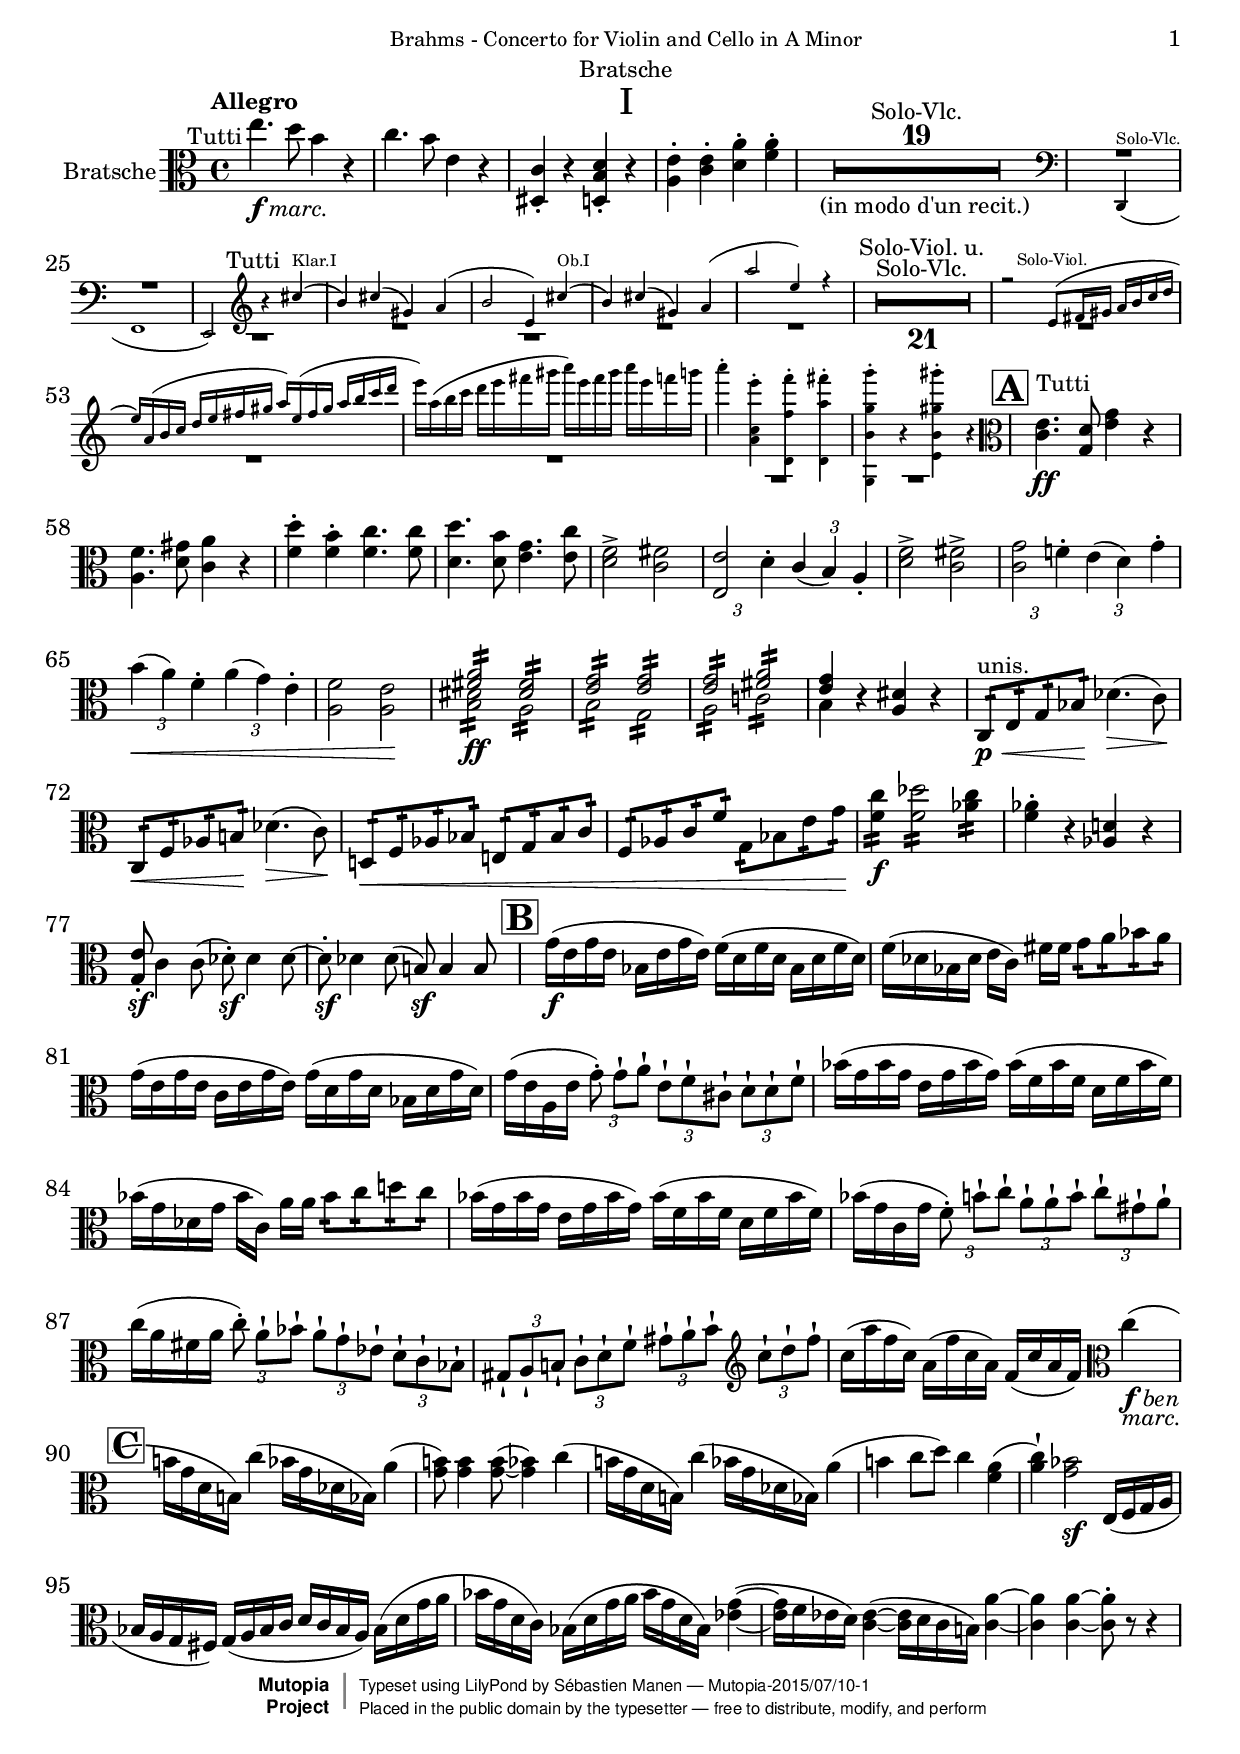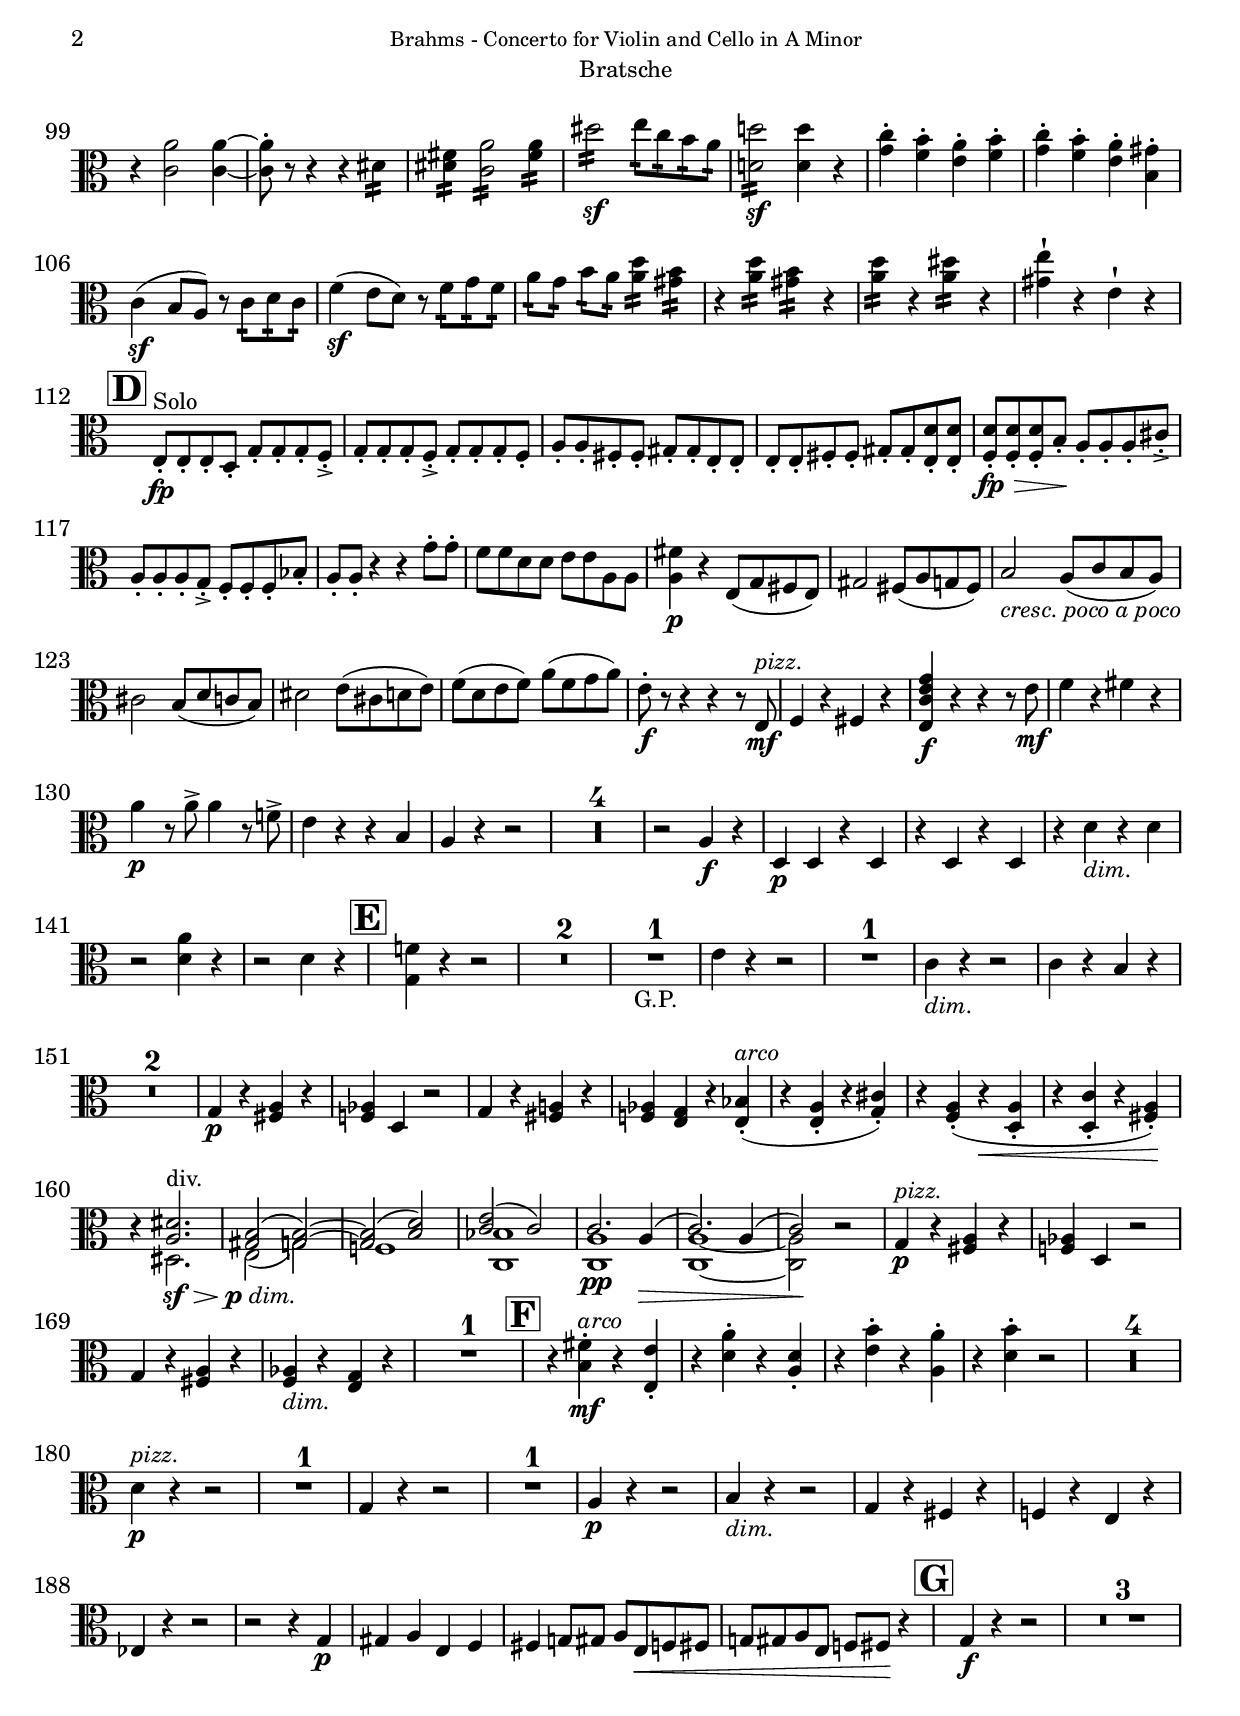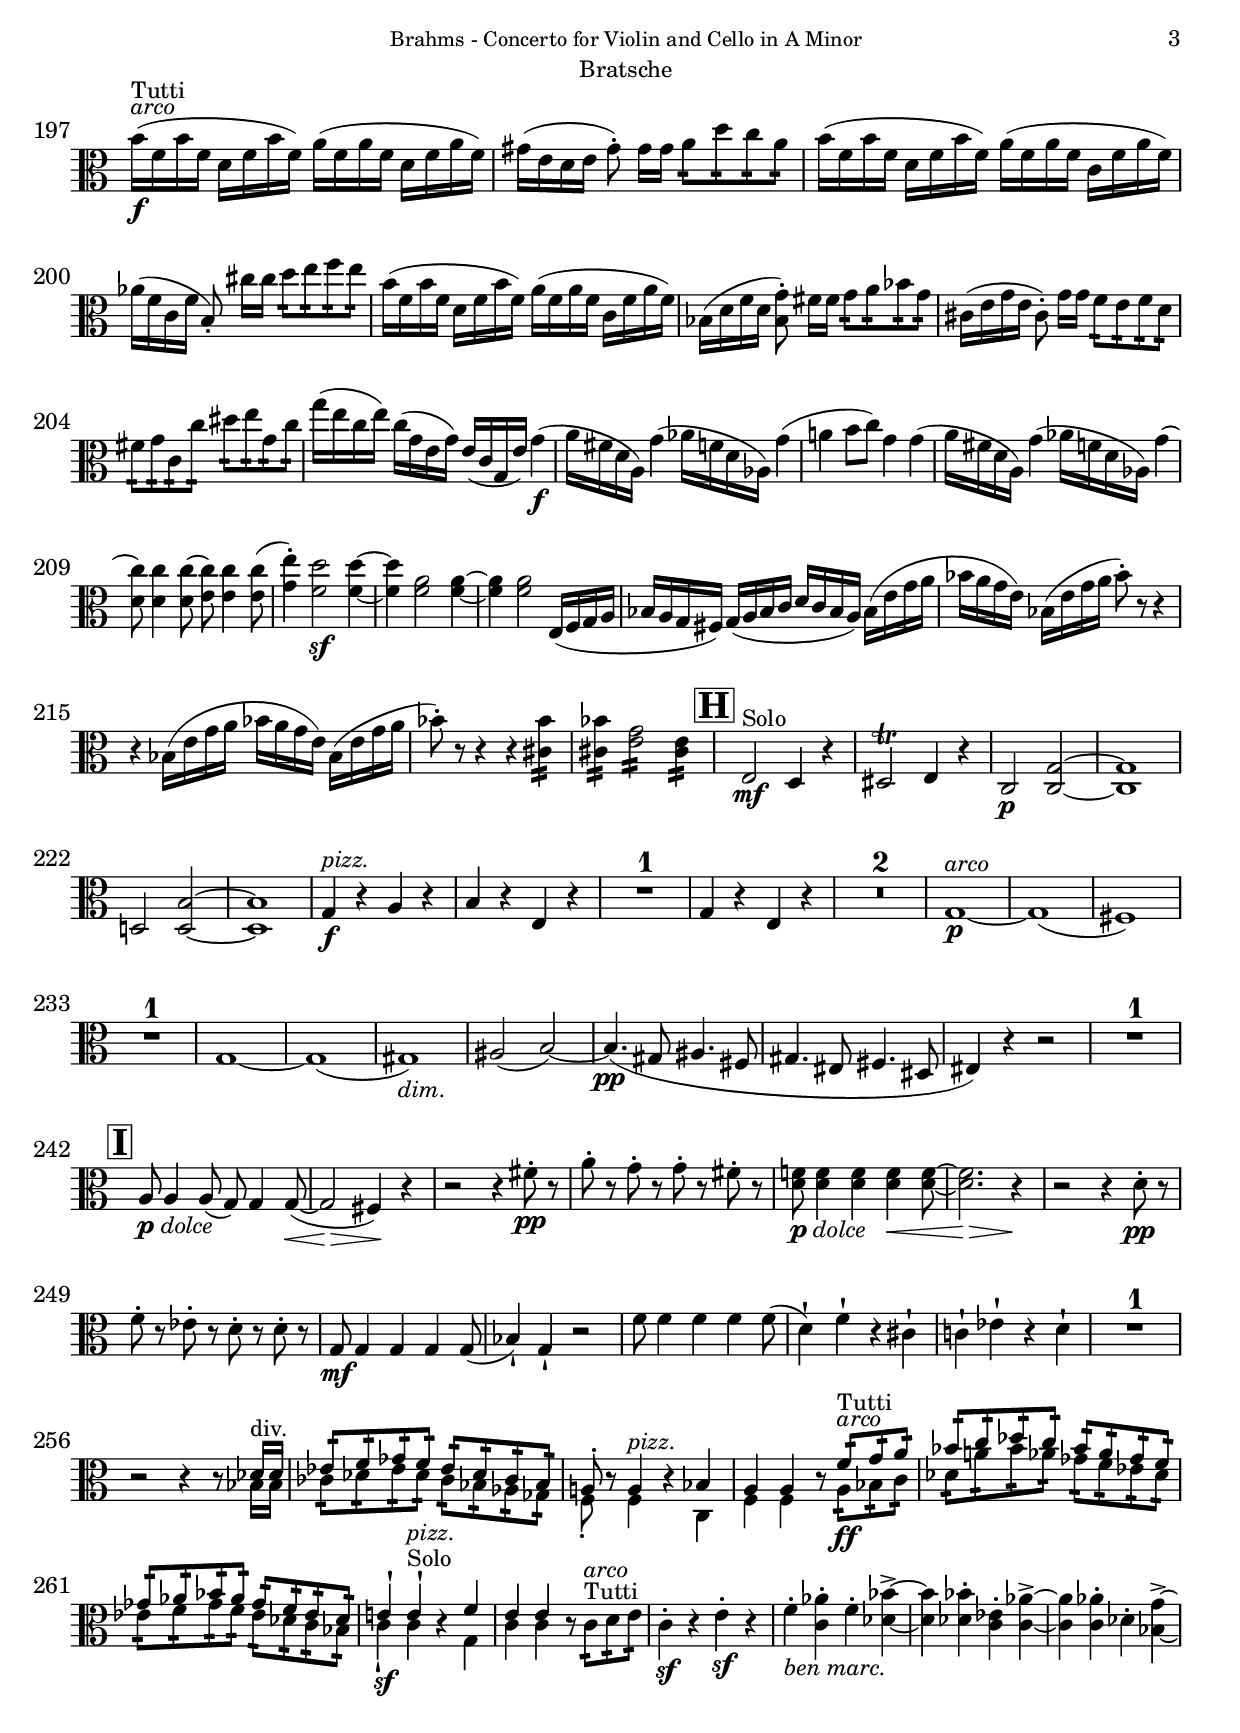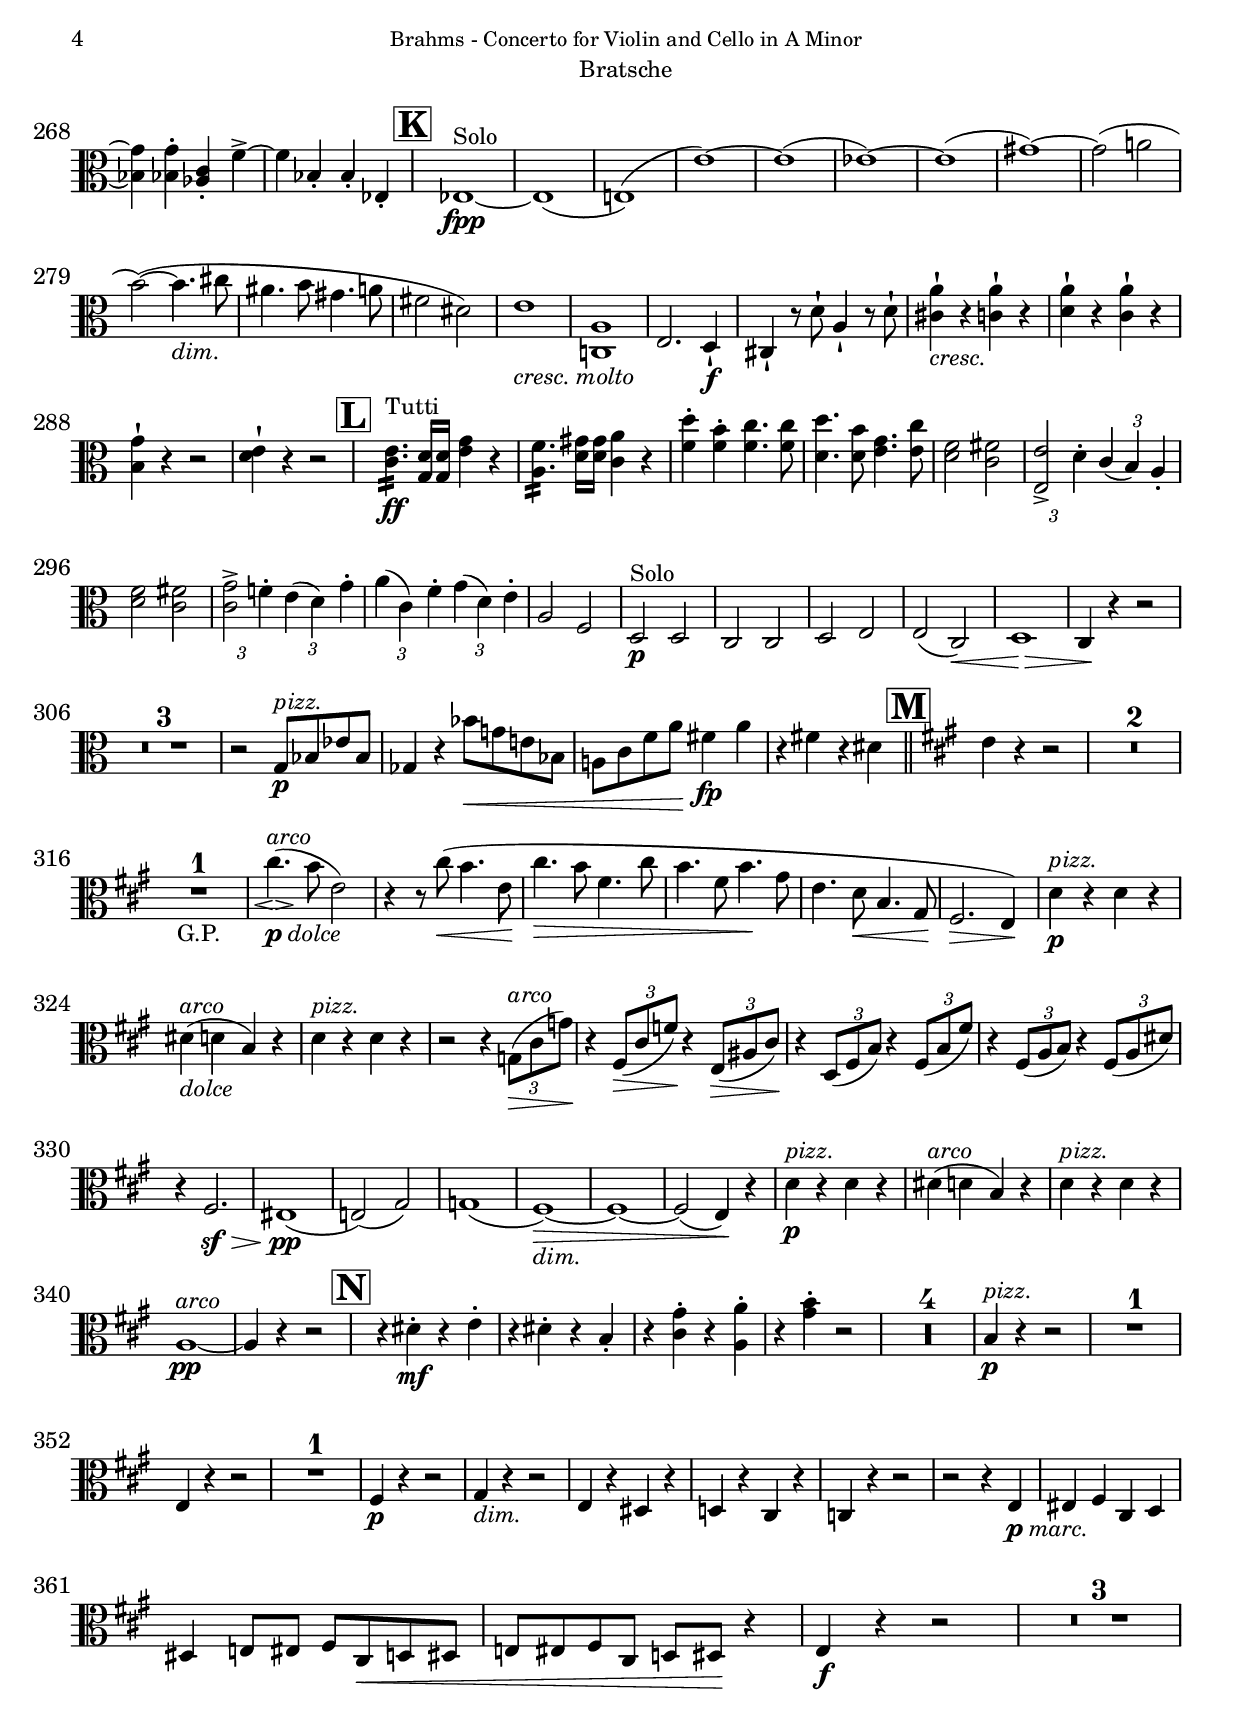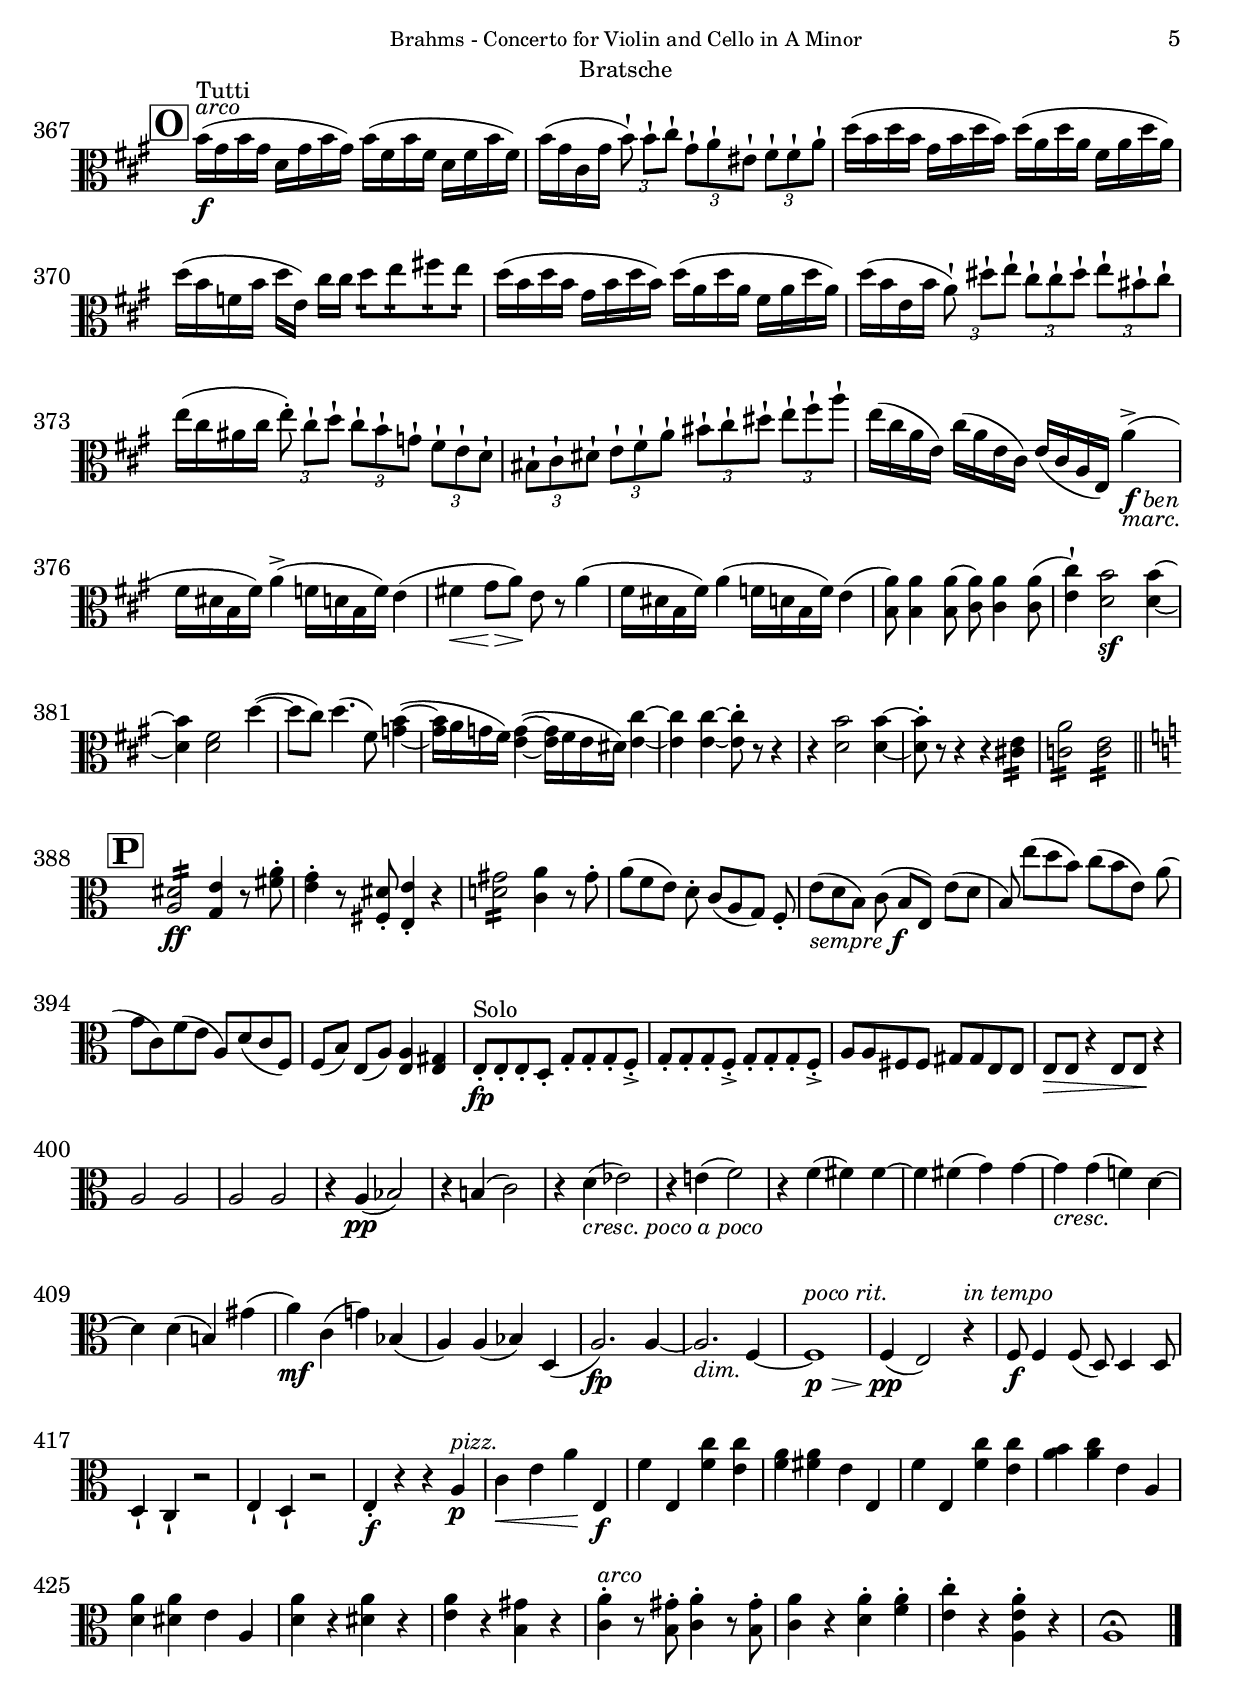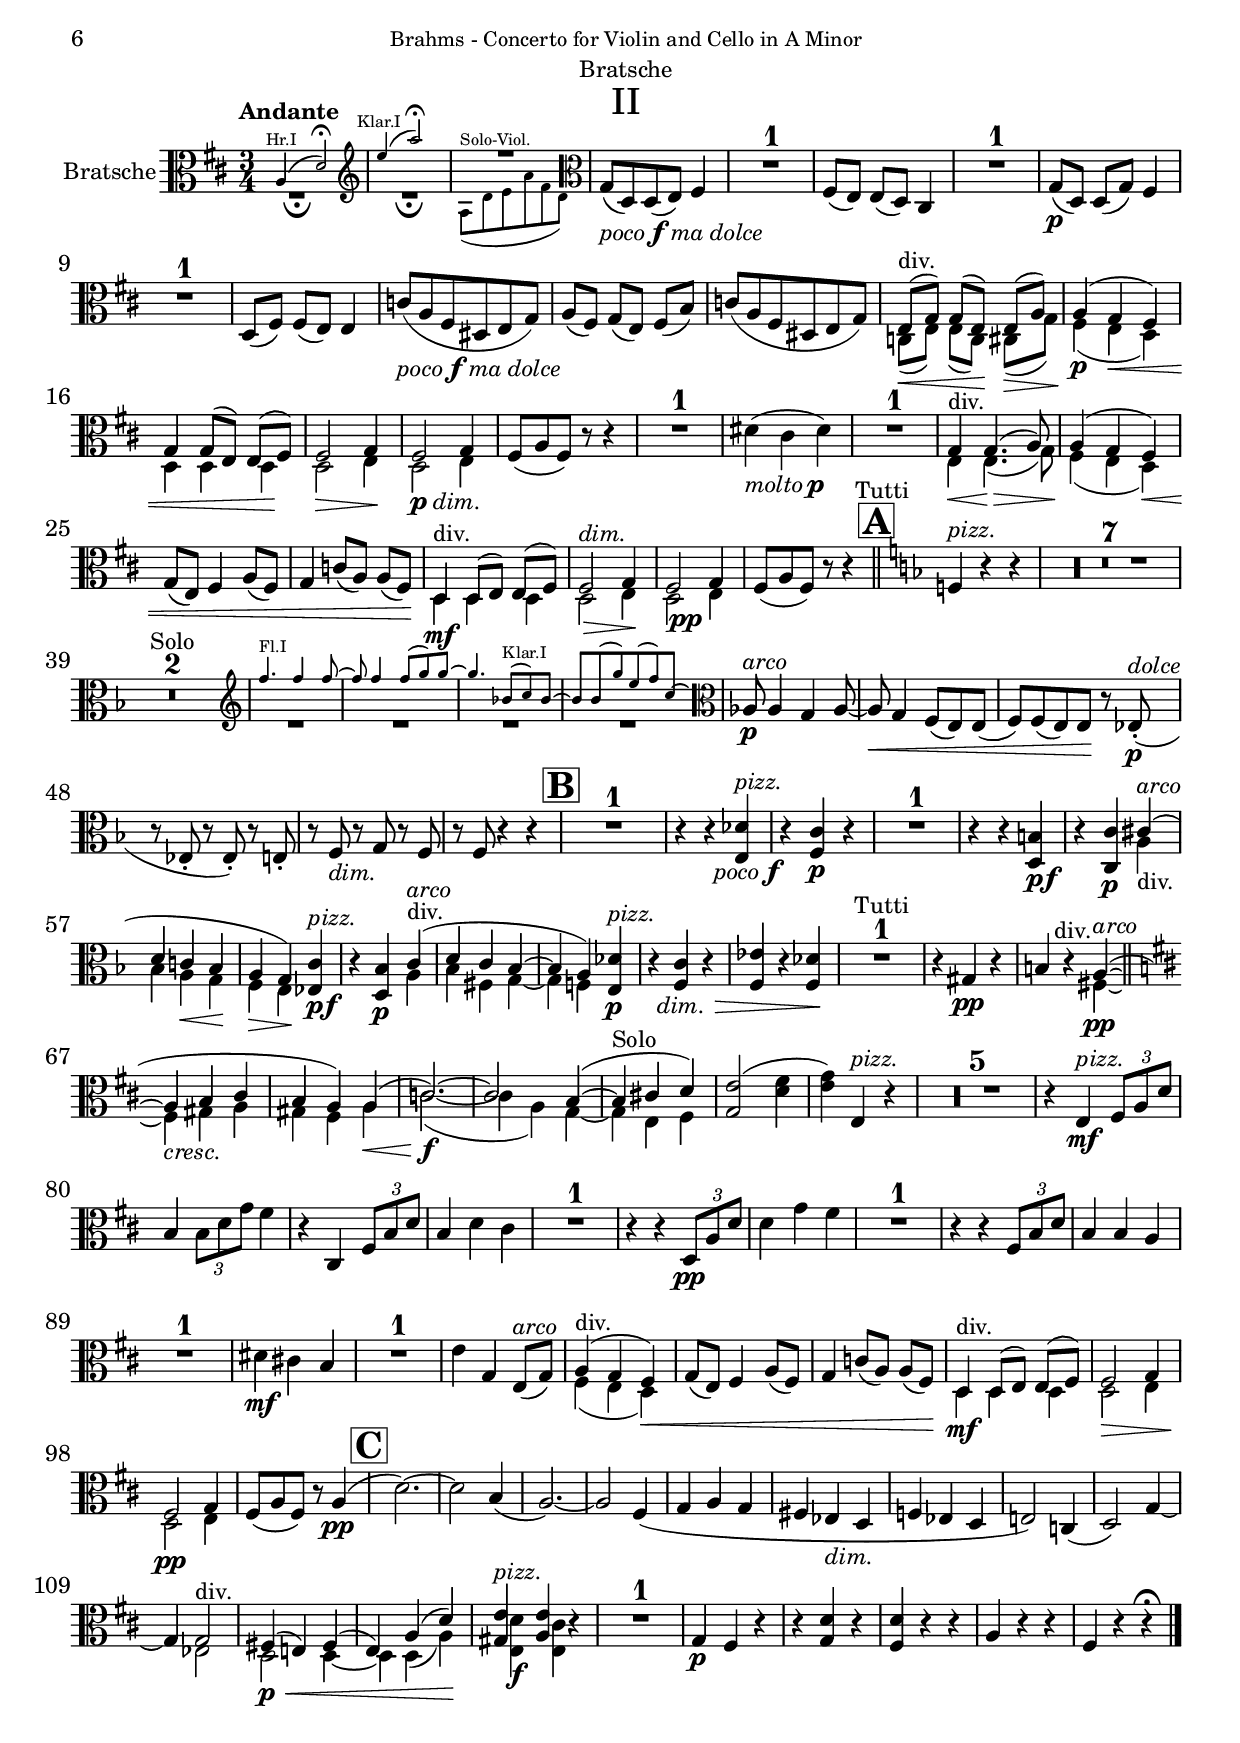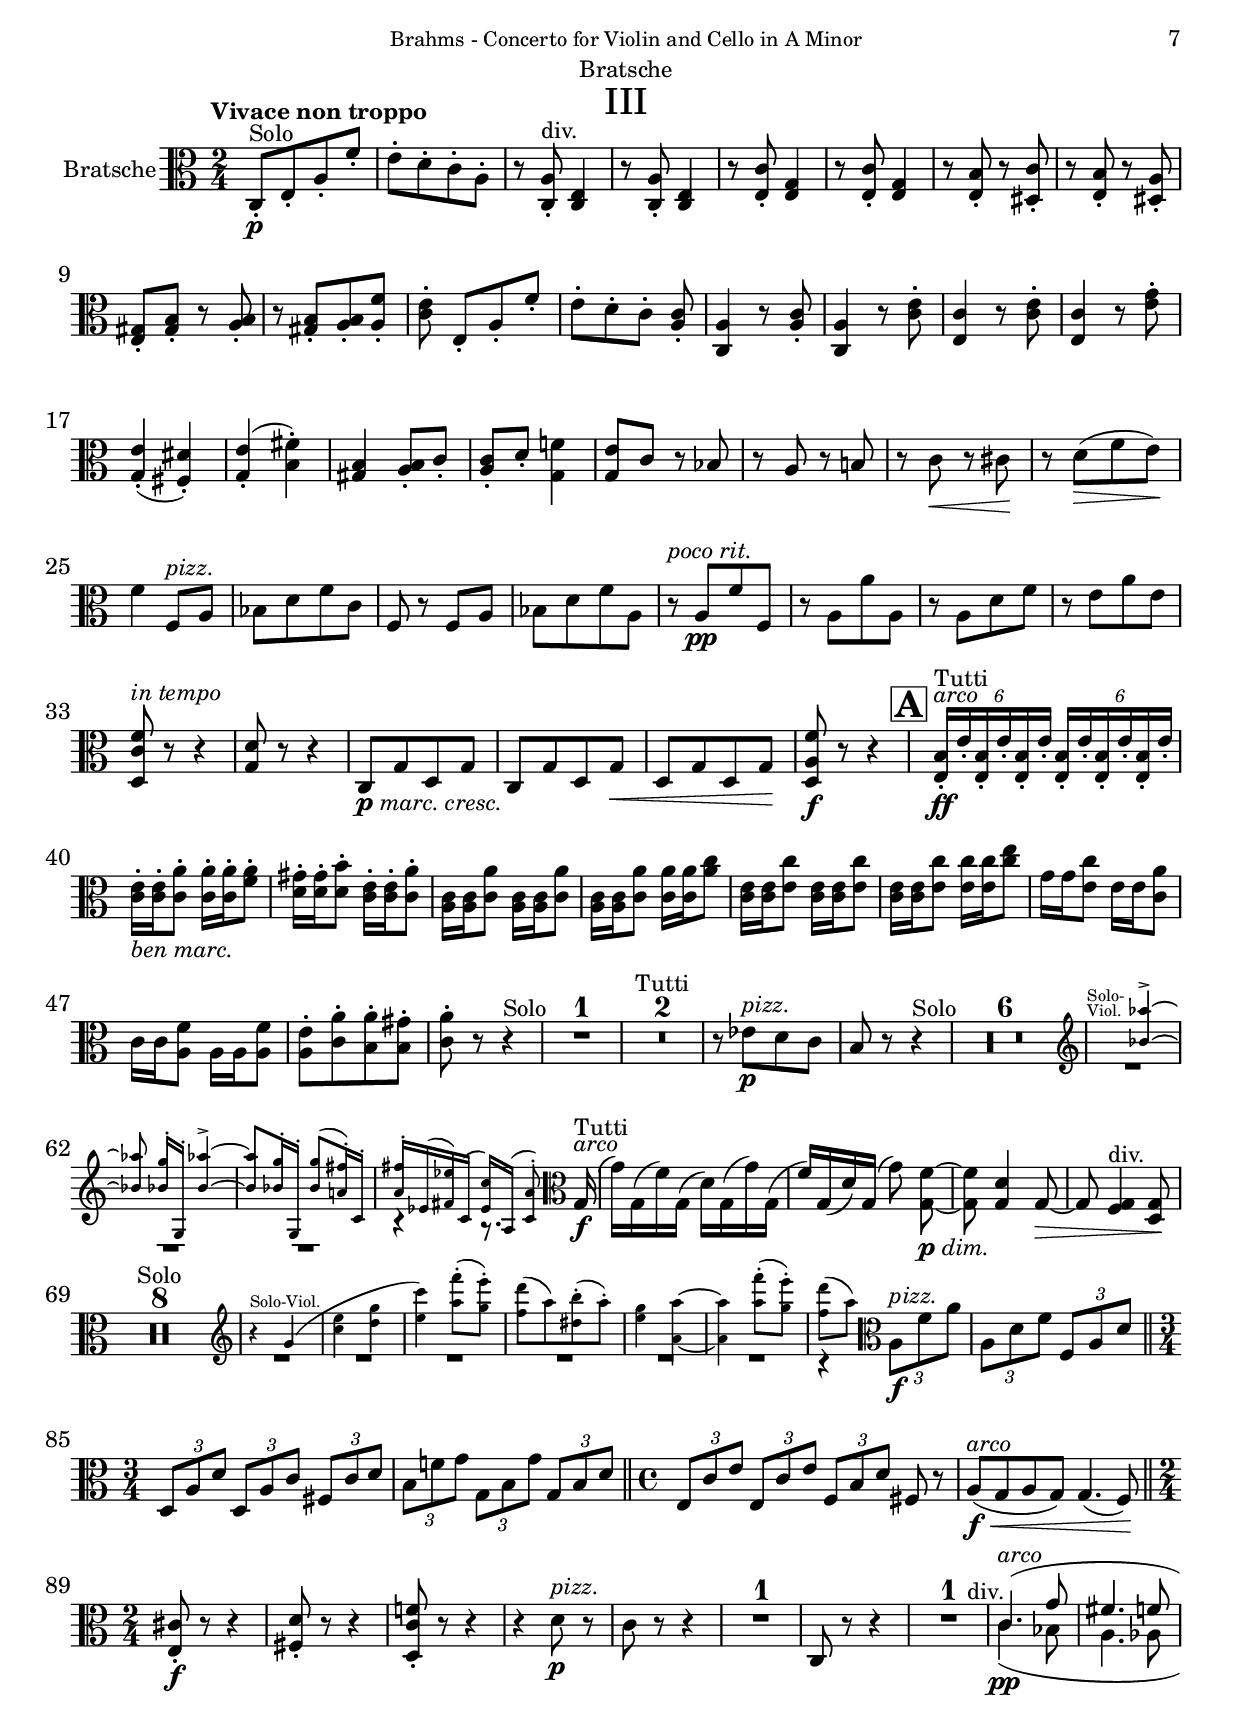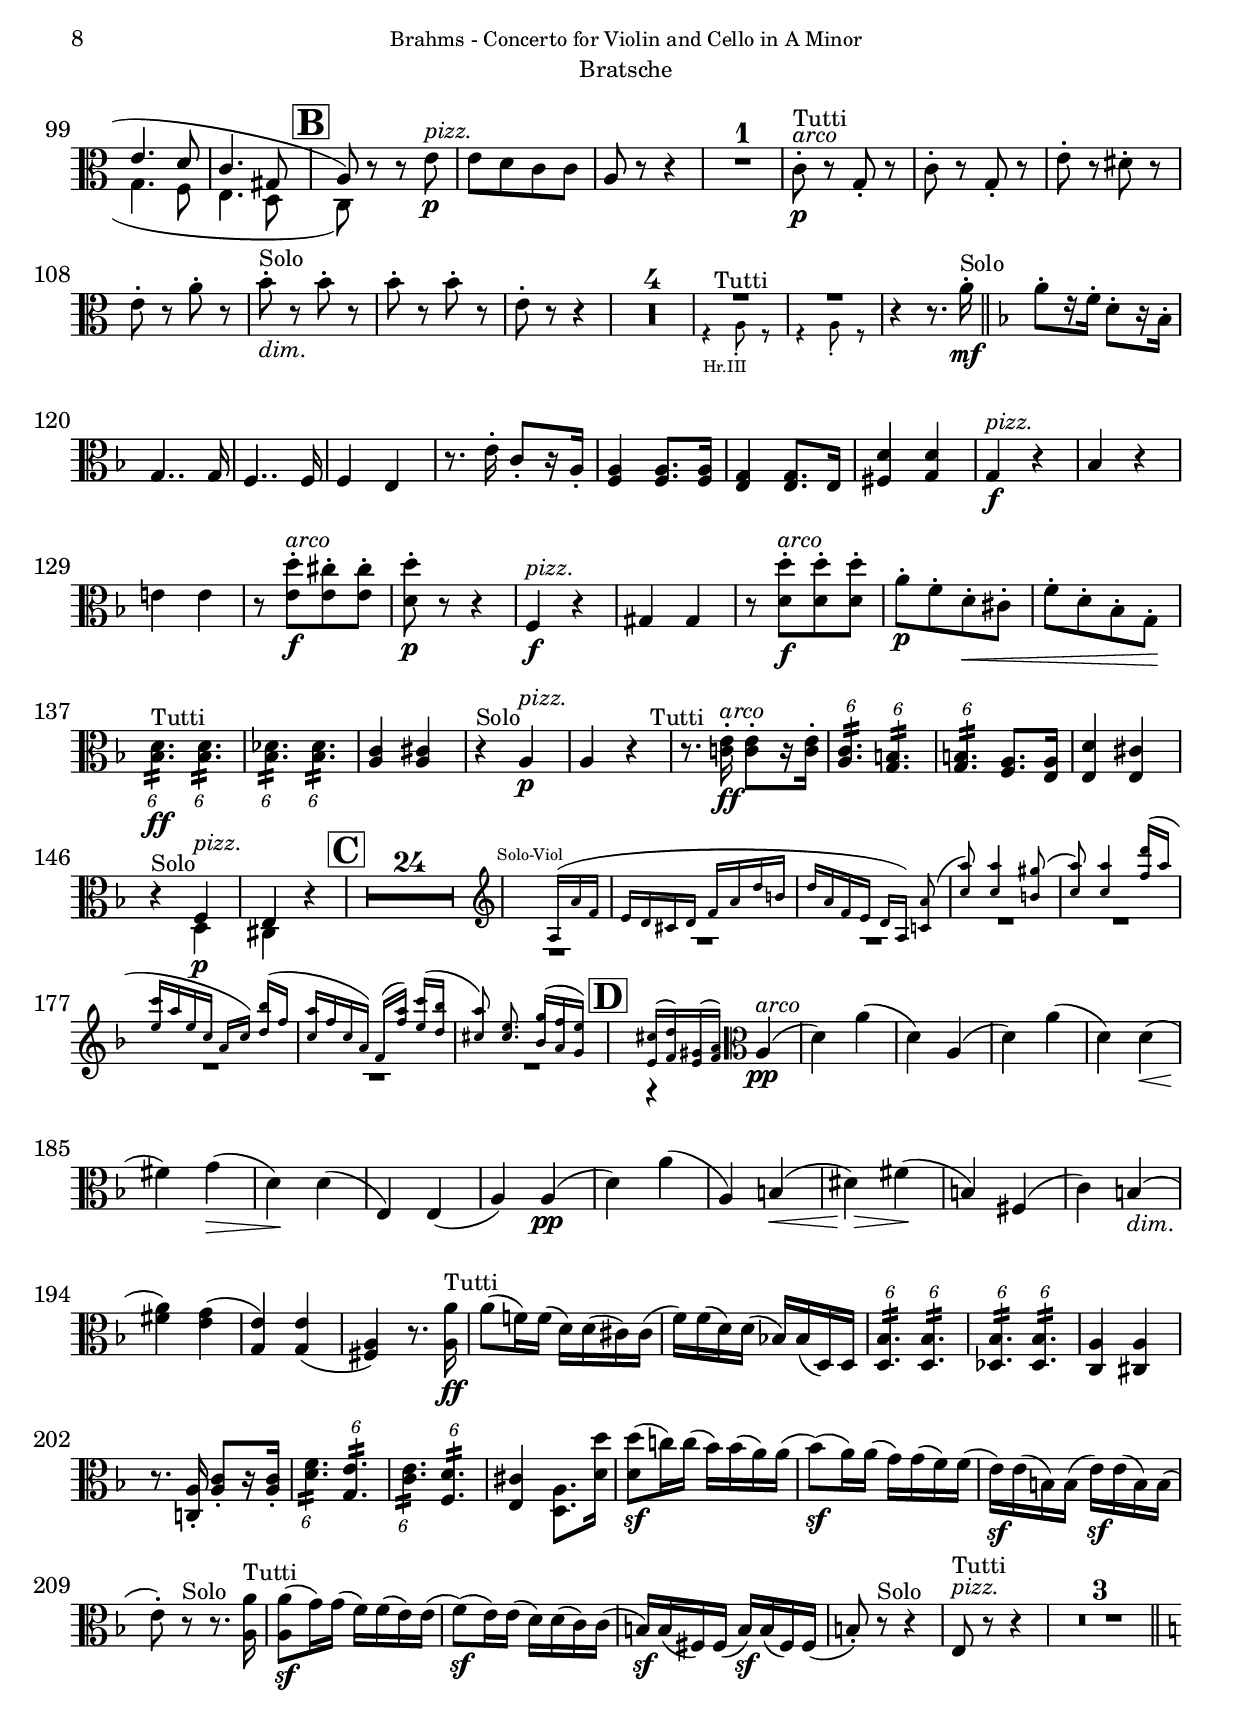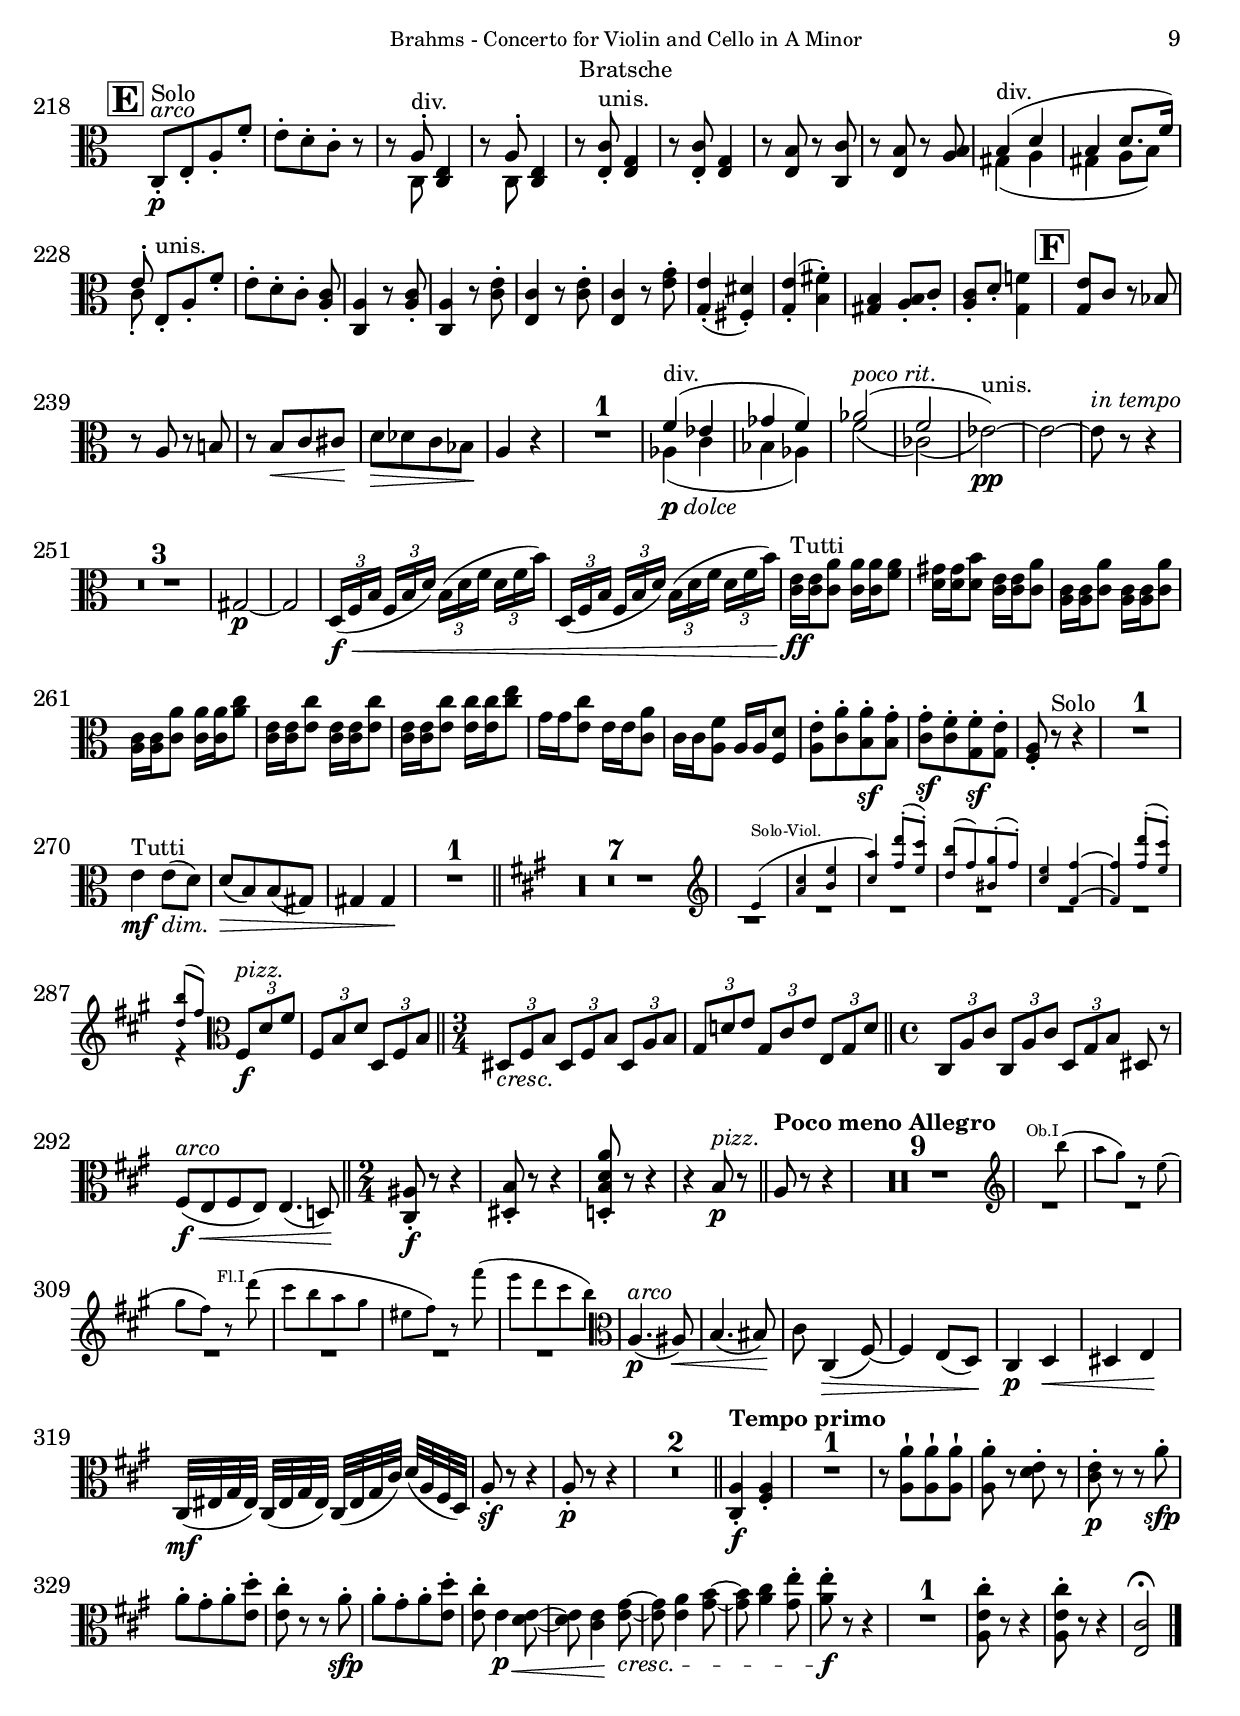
%###############################################################################
%#                               H E A D E R                                   #
%###############################################################################
%
%    Composer            : Johannes Brahms (1833 - 1897)
%    work                : Double Concerto for Violin and Violoncello 
%                          in A minor
%    Source              : Leipzig: Breitkopf & Härtel, 1926-27. Plate J.B. 14.
%    Type of score       : Score for Bratsche
%    Typesetter          : Sébastien MANEN
%    Date of initiation  : Thursday 20 April 2023, 19:50
%
%###############################################################################
%#                          I N C L U D E   F I L E S                          #
%###############################################################################
\version "2.24.1"
\include "./00-Common/DoubleConcerto_Header.ily"
%  work         : Double Concerto Op102
%  typesetter   : Sébastien MANEN
%  date         : Thursday 20 April 2023, 19:50
%###############################################################################
%#                      S H O R T C U T S   S E C T I O N                      #
%###############################################################################
arco = \markup {\italic arco}
benmarc = \markup {\italic {ben marc.}}
benmarccresc = \markup {\italic {ben marc. cresc.}}
crescmarkup = \markup {\italic cresc.}
crescmolto = \markup {\italic {cresc. molto}}
crescpocoapoco = \markup {\italic {cresc. poco a poco}}
dimmarkup = \markup {\italic dim.}
div = \markup {div.}
divarco = \markup {div.arco}
dolce = \markup {\italic {dolce}}
espress = \markup {\italic {espress.}}
espr = \markup {\italic {espr.}}
express = \markup {\italic {express.}}
flat = \markup { \tiny \flat}
gp = \markup {G.P.}
intempo = \markup {\italic {in tempo}}
legg = \markup {\italic legg.}
marc = \markup {\italic marc.}
marcecrescmolto = \markup {\italic {marc. e cresc. molto}}
moltocrescmark = \markup {\italic {molto cresc.}}
moltoleggieroedolce = \markup { \italic {molto leggiero e dolce}}
moltoleggiero_edolce = \markup { \italic {\column { \lower #1.5 "molto leggiero" "e dolce"}}}
pizz = \markup {\italic pizz.}
pocorit = \markup {\italic {poco rit.}}
sempre = \markup {\italic sempre}
solo = \markup {Solo}
tutti = \markup {Tutti}
unis = \markup {unis.}
one = \markup {\tiny \number 1}
two = \markup {\tiny \number 2}
three = \markup {\tiny \number 3}
four = \markup {\tiny \number 4}
five = \markup {\tiny \number 5}
six = \markup {\tiny \number 6}
seven = \markup {\tiny \number 7}
eight = \markup {\tiny \number 8}
nine = \markup {\tiny \number 9}
ten = \markup {\tiny \number 10}
eleven = \markup {\tiny \number 11}
atempo = \markup {\italic {a tempo}}


esprM = \markup {\musicglyph #"scripts.espr"}
pespr = \markup {\dynamic p \musicglyph #"scripts.espr"}
ppespr = \markup {\dynamic pp \musicglyph #"scripts.espr"}


fdim = \markup {\dynamic f \italic dim.}
fespress = \markup {\dynamic f \italic espress.}
moltop = \markup {\italic molto \dynamic p}
pdolcesempre = \markup { \dynamic p \italic {dolce sempre}}
pf = \markup { \concat { \dynamic p \dynamic f } }
pocof = \markup { \italic poco \dynamic f}
pocofmadolce = \markup { \italic poco \dynamic f \italic {ma dolce}}
ppdim = \markup { \dynamic pp \italic dim.}
psempre = \markup {\dynamic p \italic sempre }
fbenmarc = \markup { \dynamic f \italic {ben marc.}}
fben_marc = \markup { \center-column { \lower #1.2 \line { \dynamic f \italic ben } \italic "marc."}}
fespr = \markup { \dynamic f \italic espr.}
ffmarc = \markup { \dynamic ff \italic {marc.}}
ffsempre = \markup {\dynamic ff \italic sempre}
fmarc = \markup { \dynamic f \italic marc.}
fsemprepiu = \markup { \dynamic f \italic {sempre più}}
mfcresc = \markup { \dynamic mf \italic cresc.}
mfdim = \markup {\dynamic mf \italic dim.}
pcresc = \markup { \dynamic p \italic cresc.}
pcrescmolto = \markup { \dynamic p \italic {cresc. molto}}
pdim = \markup { \dynamic p \italic dim.}
pdolce = \markup { \dynamic p \italic dolce}
piuf = \markup {\italic {più} \dynamic f}
piup = \markup {\italic {più} \dynamic p}
plegg = \markup { \dynamic p \italic legg.}
pmamarc = \markup { \dynamic p \italic {ma marc.}}
pmarc = \markup { \dynamic p \italic marc.}
pmarccresc = \markup { \dynamic p \italic { marc. cresc.}}
sempref = \markup { \italic sempre \dynamic f}
ppdolce = \markup { \dynamic pp \italic dolce }
ppsempre = \markup { \dynamic pp \italic {sempre}}

crescD = #(make-dynamic-script (markup #:normal-text #:italic "cresc."))
dimD = #(make-dynamic-script (markup #:normal-text #:italic "dim."))
fbenmarcD = #(make-dynamic-script (markup #:dynamic "f" #:normal-text #:italic "ben marc."))
fesprD = #(make-dynamic-script (markup #:dynamic "f" #:normal-text #:italic "espr."))
ffmarcD = #(make-dynamic-script (markup #:dynamic "ff" #:normal-text #:italic "marc."))
fmarcD = #(make-dynamic-script (markup #:dynamic "f" #:normal-text #:italic "marc."))
fdimD = #(make-dynamic-script (markup #:dynamic "f" #:normal-text #:italic "dim."))
fsemprepiuD = #(make-dynamic-script (markup #:dynamic "f" #:normal-text #:italic "sempre più"))
mfcrescD = #(make-dynamic-script (markup #:dynamic "mf" #:normal-text #:italic "cresc."))
mfdimD = #(make-dynamic-script (markup #:dynamic "mf" #:normal-text #:italic "dim."))
pcrescD = #(make-dynamic-script (markup #:dynamic "p" #:normal-text #:italic "cresc."))
pcrescmoltoD = #(make-dynamic-script (markup #:dynamic "p" #:normal-text #:italic "cresc. molto"))
pdimD = #(make-dynamic-script (markup #:dynamic "p" #:normal-text #:italic "dim."))
ppdimD = #(make-dynamic-script (markup #:dynamic "pp" #:normal-text #:italic "dim."))
pdolceD = #(make-dynamic-script (markup #:dynamic "p" #:normal-text #:italic "dolce"))
piufD = #(make-dynamic-script (markup #:normal-text #:italic "più" #:dynamic "f"))
piupD = #(make-dynamic-script (markup #:normal-text #:italic "più" #:dynamic "p"))
pleggD = #(make-dynamic-script (markup #:dynamic "p" #:normal-text #:italic "legg."))
pmamarcD = #(make-dynamic-script (markup #:dynamic "p" #:normal-text #:italic "ma marc."))
pmarcD = #(make-dynamic-script (markup #:dynamic "p" #:normal-text #:italic "marc."))
semprefD = #(make-dynamic-script (markup #:normal-text #:italic "sempre" #:dynamic "f"))
pocofD = #(make-dynamic-script (markup #:normal-text #:italic "poco" #:dynamic "f"))
ppsempreD = #(make-dynamic-script (markup #:dynamic "pp" #:normal-text #:italic "sempre"))

fpp = #(make-dynamic-script "fpp")
rf = #(make-dynamic-script "rf")
pfD = #(make-dynamic-script "pf")

noFlag = \once \omit Flag
omitBeam = \once \omit Beam


% fonction
mmrLength = #(define-music-function
	(length)
	(number?)
	#{
		\once \override MultiMeasureRest.space-increment = #length
	#}
)
mmrPos = #(define-music-function
	(position)
	(number?)
	#{
		\once \override MultiMeasureRest.staff-position = #(- position 2)
	#}
)
no = {
	\undo \omit MultiMeasureRestNumber
}

ni = {
	\omit MultiMeasureRestNumber
}

textPriority = #(define-music-function
	(parser location priority)
	(number?)
	#{
		\once \override TextScript.script-priority = #priority
	#}
)

markEO = #(define-music-function
	(offset)
	(pair?)
	#{
		\once \override TextScript.layer = #3
		\once \override TextScript.extra-offset = #offset
		\once \override TextScript.whiteout = ##t
		\once \override TextScript.whiteout-style = #'outline
	#}
)

hairpinShorten = #(define-music-function
	(shortLength)
	(pair?)
	#{
		\once \override Hairpin.shorten-pair = #shortLength
	#}
)

tupletOffset = #(define-music-function
	(offset)
	(number?)
	#{
		\once \override TupletNumber.Y-offset = #offset 
	#}
)

dynEO = #(define-music-function
	(offset)
	(pair?)
	#{
		\once \override DynamicText.extra-offset = #offset
		\once \override DynamicText.whiteout = ##t
		\once \override DynamicText.whiteout-style = #'outline
	#}
)

stemOffset = #(define-music-function
	(offset)
	(number?)
	#{
		\once \offset length #offset Stem
	#}
)

beamOffset = #(define-music-function
	(position)
	(pair?)
	#{
		\once \offset positions #position Beam
	#}
)


hairpinEO = #(define-music-function
	(offset)
	(pair?)
	#{
		\once \override Hairpin.extra-offset = #offset
		\once \override Hairpin.whiteout = ##t
		\once \override Hairpin.whiteout-style = #'outline
	#}
)

aIIXoffset = #(define-music-function
	(offset)
	(number?)
	#{
		\once \override CombineTextScript.X-offset = #offset
	#}
)

markWhiteout = {
	\once \override Score.RehearsalMark.layer = #3
	\once \override Score.RehearsalMark.whiteout = #0.75
	\once \override Score.RehearsalMark.whiteout-style = #'outline
}

flattrillmark = \markup { 
	\hspace #1.1
	\concat { 
		\general-align #Y #CENTER {
			\musicglyph #"scripts.trill" 
			\hspace #0.45
			\tiny \flat 
		}
	}
}

trillSpanPadding = #(define-music-function
	(padding)
	(number?)
	#{
		\once \override TrillSpanner.bound-details.right.padding = #padding
	#}
)

markXoffset = #(define-music-function
	(offset)
	(number?)
	#{
		\once \override Score.RehearsalMark.self-alignment-X = #(- offset)
	#}
)

textInSlur = {
	\once \override TextScript.outside-staff-priority = ##f
	\once \override TextScript.slur-padding = #0
	%\once \override TextScript.avoid-slur = #'around
}

scriptInStaff = {
	\once \override Script.outside-staff-priority = ##f
	\once \override Script.slur-padding = #0
	%\once \override Script.avoid-slur = #'around
}


whiteoutMarkup = {
	\once \override Hairpin.layer = #4
	\once \override TextScript.layer = #3
	\once \override TextScript.whiteout = ##t
	\once \override TextScript.whiteout-style = #'outline
}


% https://lists.gnu.org/archive/html/lilypond-user/2020-12/msg00160.html
#(define my-script-alist
	(
		append `(
			(marcato
				(script-stencil . (feta . ("dmarcato" . "umarcato")))
				(padding . 0.20)
				(avoid-slur . outside)
				;;(staff-padding . ())
				(quantize-position . #t)
				(side-relative-direction . ,DOWN))
			(staccatissimo
				(avoid-slur . outside)
				(quantize-position . #t)
				(script-stencil . (feta . ("dstaccatissimo" . "ustaccatissimo")))
				(padding . 0.20)
				(skyline-horizontal-padding . 0.10)
				(side-relative-direction . ,DOWN)
				(toward-stem-shift . 1.0)
				(toward-stem-shift-in-column . 0.0))
		)
	default-script-alist)
)

beamGap = #(define-music-function
	(gap)
	(number?)
	#{
		\once \override Beam.auto-knee-gap = #gap
	#}
)

InCueContext = {
	\override Beam.beam-thickness = #0.30 % 0.30
	\override StemTremolo.beam-thickness = #0.35 % 0.30
	\override Beam.length-fraction = #0.67 % 0.8
	\override Stem.length-fraction = #0.8 % 0.8
%	\override Stem.length = #7
%	\override Beam.length = #7
	\set fontSize = #-3 %-3
}

OutCueContext = {
	\revert Beam.beam-thickness
	\revert StemTremolo.beam-thickness
	\revert Beam.length-fraction
	\revert Stem.length-fraction
%	\override Stem.length = #7
%	\override Beam.length = #7
	\unset fontSize
}

mmrnDown = {
	\once \override MultiMeasureRestNumber.direction = #-1 
}

tempoXoffset = #(define-music-function
	(offset)
	(number?)
	#{
		\once \override Score.MetronomeMark.X-offset = #offset
	#}
)

shiftNote = #(define-music-function
	(shift)
	(number?)
	#{
		\once \override NoteColumn.force-hshift = #shift
	#}
)

tupletExtraOffset = #(define-music-function
	(offset)
	(pair?)
	#{
		\once \override TupletNumber.extra-offset = #offset 
	#}
)



%%%%%%%%%%%%%%%%%%%%%%%%%%%%%%%%%%%%%%%%%%%%%%%%%%%%%%%%%%%%%%%%%%%%%%%%%%%%%%%%


%aIIOmit = \once \omit Voice.CombineTextScript

%aIIExtraOffset = #(define-music-function
%	(extraoffset)
%	(pair?)
%	#{
%		\once \override CombineTextScript.extra-offset = #extraoffset
%	#}
%)

%arpeggioPadding = #(define-music-function
%	(padding)
%	(number?)
%	#{
%		\once \override Voice.Arpeggio.padding = #padding
%	#}
%)

%beamLeftTwoRightOne = {
%	\set stemLeftBeamCount = #2
%	\set stemRightBeamCount = #1
%}

%beamLeftOneRightTwo = {
%	\set stemLeftBeamCount = #1
%	\set stemRightBeamCount = #2
%}

%setBeamTriple = { 
%	\set subdivideBeams = ##t
%	\set baseMoment = #(ly:make-moment 1/8)
%	\set beatStructure = 2,2,2
%}

%crescText = #(define-music-function
%	(cresctext)
%	(markup?)
%	#{
%		\once \set crescendoText = \markup {\italic { #cresctext } }
%		\once \set crescendoSpanner = #'text
%	#}
%)
%dimText = #(define-music-function
%	(cresctext)
%	(markup?)
%	#{
%		\once \set decrescendoText = \markup {\italic { #cresctext } }
%		\once \set decrescendoSpanner = #'text
%	#}
%)


%dynSpanYoffset = #(define-music-function
%	(offset)
%	(number?)
%	#{
%		\once \override DynamicTextSpanner.bound-details.right.Y = #offset
%	#}
%)


%mmrMinLength = #(define-music-function
%	(length)
%	(number?)
%	#{
%		\once \override MultiMeasureRest.minimum-length = #length
%	#}
%)

%mmrCondens = \once \override MultiMeasureRest.springs-and-rods = #ly:spanner::set-spacing-rods 

%omitMMRN = \omit MultiMeasureRestNumber


%markYoffset = #(define-music-function
%	(offset)
%	(number?)
%	#{
%		\once \override Score.RehearsalMark.Y-offset = #offset
%	#}
%)

%noteShift = #(define-music-function
%	(shift)
%	(number?)
%	#{
%		\once \override NoteColumn.force-hshift = #shift
%	#}
%)

%no = {
%	\undo \omit MultiMeasureRestNumber
%}


%ni = {
%	\omit MultiMeasureRestNumber
%}

%ottavaShorten = #(define-music-function
%	(value)
%	(pair?)
%	#{
%		\once \override Staff.OttavaBracket.shorten-pair = #value
%	#}
%)

%setSextolet = {
%	\set subdivideBeams = ##t
%	\set baseMoment = #(ly:make-moment 1/8)
%	\set beatStructure = 2,2,2,2
%	\override TupletNumber.Y-offset = #-3
%	\override TupletNumber.avoid-slur = #'ignore
%}
%unsetSextolet = {
%	\set subdivideBeams = ##f
%	\revert TupletNumber.Y-offset
%	\revert TupletNumber.avoid-slur
%}


%textOsp = #(define-music-function
%	(prio)
%	(number?)
%	#{
%		\once \override TextScript.outside-staff-priority = #prio
%	#}
%)

%tempoDown = \once \override Score.MetronomeMark.direction = #-1 

%tempoExtraOffset = #(define-music-function
%	(offset)
%	(pair?)
%	#{
%		\once \override Score.MetronomeMark.extra-offset = #offset
%	#}
%)
%tempoEO = #(define-music-function
%	(offset)
%	(pair?)
%	#{
%		\once \override Score.MetronomeMark.extra-offset = #offset
%	#}
%)


%tupletAvoidSlur = \once \override TupletNumber.avoid-slur = #'ignore

%omitTupletNumber = \once \omit Voice.TupletNumber


%tremoloPosition = #(define-music-function
%	(position)
%	(number?)
%	#{
%		\once \override StemTremolo.Y-offset = #position
%	#}
%)

%trillSpanCustom = #(define-music-function
%	(length markup)
%	(number? markup?)
%	% function to create a trill spanner with :
%	%	- specified length
%	%	- specified markup
%	#{
%		\once \override TrillSpanner.minimum-length = #length
%		\once \override TrillSpanner.springs-and-rods = #ly:spanner::set-spacing-rods
%		\once \override Score.TrillSpanner.bound-details.left.text = #markup
%	#}
%)

%trillSpanPadding = #(define-music-function
%	(padding)
%	(number?)
%	% function to create a trill spanner with :
%	%	- specified padding to avoid overlap
%	#{
%		\once \override TrillSpanner.bound-details.right.padding = #padding
%	#}
%)


%naturaltrill = \once \override TrillSpanner.bound-details.left.text = \markup {
%	\concat { 
%		\musicglyph #"scripts.trill" \translate #'(0.5 . 1.05) \tiny \natural 
%	}
%}
%flattrill = \once \override TrillSpanner.bound-details.left.text = \markup {
%	\concat { 
%		\musicglyph #"scripts.trill" \translate #'(0.6 . 0.52) \tiny \flat 
%	}
%}
%sharptrill = \once \override TrillSpanner.bound-details.left.text = \markup {
%	\concat { 
%		\musicglyph #"scripts.trill" \translate #'(0.5 . 1.05) \tiny \sharp  
%	}
%}

%trillflat = \markup { 
%	\general-align #X #CENTER 
%	\concat { 
%		\hspace #2.4 \musicglyph #"scripts.trill" 
%		\translate #'(0.5 . 0.49) \tiny \flat 
%	}
%}



%voltaShorten = #(define-music-function
%	(shortLength)
%	(pair?)
%	#{
%		\once \override Score.VoltaBracket.shorten-pair = #shortLength
%	#}
%)

%whiteoutRehearsalMark = {
%	\override Score.StaffSymbol.layer = #4
%	\override Score.RehearsalMark.layer = #3
%	\once \override Score.RehearsalMark.whiteout = ##t
%	%\once \override Score.RehearsalMark.whiteout-style = #'outline
%}


%whiteoutDynamic = {
%	\once \override DynamicText.whiteout = ##t
%	\once \override DynamicText.whiteout-style = #'outline
%}

%whiteoutMetronomeMark = {
%	\once \override Score.MetronomeMark.whiteout = ##t
%	\once \override Score.MetronomeMark.whiteout-style = #'outline
%}


\include "./00-Common/DoubleConcerto_PaperParts.ily"
\include "./00-Common/DoubleConcerto_LayoutParts.ily"
\include "./00-Common/DoubleConcerto_timeMvt.ily"
%  work         : Double Concerto Op102
%  typesetter   : Sébastien MANEN
%  date         : Thursday 20 April 2023, 19:50
%###############################################################################
%#                    V O I C E   N A M E   :   F L O T E N                    #
%###############################################################################
nameFloteIMvtI = {
	\set Staff.instrumentName = #"Flote I"
	\set Staff.shortInstrumentName = #""
	\set Staff.midiInstrument = #"flute"
}
nameFloteIMvtII = {
	\set Staff.instrumentName = #"Flote I"
	\set Staff.shortInstrumentName = #""
	\set Staff.midiInstrument = #"flute"
}
nameFloteIMvtIII = {
	\set Staff.instrumentName = #"Flote I"
	\set Staff.shortInstrumentName = #""
	\set Staff.midiInstrument = #"flute"
}
nameFloteIIMvtI = {
	\set Staff.instrumentName = #"Flote II"
	\set Staff.shortInstrumentName = #""
	\set Staff.midiInstrument = #"flute"
}
nameFloteIIMvtII = {
	\set Staff.instrumentName = #"Flote II"
	\set Staff.shortInstrumentName = #""
	\set Staff.midiInstrument = #"flute"
}
nameFloteIIMvtIII = {
	\set Staff.instrumentName = #"Flote II"
	\set Staff.shortInstrumentName = #""
	\set Staff.midiInstrument = #"flute"
}
%###############################################################################
%#                     V O I C E   N A M E   :   O B O E                       #
%###############################################################################
nameOboeIMvtI = {
	\set Staff.instrumentName = #"Oboe I"
	\set Staff.shortInstrumentName = #""
	\set Staff.midiInstrument = #"oboe"
}
nameOboeIMvtII = {
	\set Staff.instrumentName = #"Oboe I"
	\set Staff.shortInstrumentName = #""
	\set Staff.midiInstrument = #"oboe"
}
nameOboeIMvtIII = {
	\set Staff.instrumentName = #"Oboe I"
	\set Staff.shortInstrumentName = #""
	\set Staff.midiInstrument = #"oboe"
}
nameOboeIIMvtI = {
	\set Staff.instrumentName = #"Oboe II"
	\set Staff.shortInstrumentName = #""
	\set Staff.midiInstrument = #"oboe"
}
nameOboeIIMvtII = {
	\set Staff.instrumentName = #"Oboe II"
	\set Staff.shortInstrumentName = #""
	\set Staff.midiInstrument = #"oboe"
}
nameOboeIIMvtIII = {
	\set Staff.instrumentName = #"Oboe II"
	\set Staff.shortInstrumentName = #""
	\set Staff.midiInstrument = #"oboe"
}
%###############################################################################
%#               V O I C E   N A M E   :   K L A R I N E T E N                 #
%###############################################################################
nameKlarinetIMvtI = {
	\set Staff.instrumentName = \markup {
		\center-column { \lower #1.5 "Klarinet I" "in A" }
	}
	\set Staff.shortInstrumentName = #""
	\set Staff.midiInstrument = #"clarinet"
}
nameKlarinetIMvtII = {
	\set Staff.instrumentName = \markup {
		\center-column { \lower #1.5 "Klarinet I" "in A" }
	}
	\set Staff.shortInstrumentName = #""
	\set Staff.midiInstrument = #"clarinet"
}
nameKlarinetIMvtIII = {
	\set Staff.instrumentName = \markup {
		\center-column { \lower #1.5 "Klarinet I" "in A" }
	}
	\set Staff.shortInstrumentName = #""
	\set Staff.midiInstrument = #"clarinet"
}
nameKlarinetIIMvtI = {
	\set Staff.instrumentName = \markup {
		\center-column { \lower #1.5 "Klarinet II" "in A" }
	}
	\set Staff.shortInstrumentName = #""
	\set Staff.midiInstrument = #"clarinet"
}
nameKlarinetIIMvtII = {
	\set Staff.instrumentName = \markup {
		\center-column { \lower #1.5 "Klarinet II" "in A" }
	}
	\set Staff.shortInstrumentName = #""
	\set Staff.midiInstrument = #"clarinet"
}
nameKlarinetIIMvtIII = {
	\set Staff.instrumentName = \markup {
		\center-column { \lower #1.5 "Klarinet II" "in A" }
	}
	\set Staff.shortInstrumentName = #""
	\set Staff.midiInstrument = #"clarinet"
}
%###############################################################################
%#                  V O I C E   N A M E   :   F A G O T T O                    #
%###############################################################################
nameFagottoIMvtI = {
	\set Staff.instrumentName = #"Fagotto I"
	\set Staff.shortInstrumentName = #""
	\set Staff.midiInstrument = #"bassoon"
}
nameFagottoIMvtII = {
	\set Staff.instrumentName = #"Fagotto I"
	\set Staff.shortInstrumentName = #""
	\set Staff.midiInstrument = #"bassoon"
}
nameFagottoIMvtIII = {
	\set Staff.instrumentName = #"Fagotto I"
	\set Staff.shortInstrumentName = #""
	\set Staff.midiInstrument = #"bassoon"
}
nameFagottoIIMvtI = {
	\set Staff.instrumentName = #"Fagotto II"
	\set Staff.shortInstrumentName = #""
	\set Staff.midiInstrument = #"bassoon"
}
nameFagottoIIMvtII = {
	\set Staff.instrumentName = #"Fagotto II"
	\set Staff.shortInstrumentName = #""
	\set Staff.midiInstrument = #"bassoon"
}
nameFagottoIIMvtIII = {
	\set Staff.instrumentName = #"Fagotto II"
	\set Staff.shortInstrumentName = #""
	\set Staff.midiInstrument = #"bassoon"
}
%###############################################################################
%#                     V O I C E   N A M E   :   H O R N                       #
%###############################################################################
nameHornIMvtI = {
	\set Staff.instrumentName = \markup {
		\center-column {
			\lower #1 "Horn I"  "in E"
		}
	}
	\set Staff.shortInstrumentName = #""
	\set Staff.midiInstrument = #"trombone"
}
nameHornIMvtII = {
	\set Staff.instrumentName = \markup {
		\center-column {
			\lower #1 "Horn I" "in D"
		}
	}
	\set Staff.shortInstrumentName = #""
	\set Staff.midiInstrument = #"trombone"
}
nameHornIMvtIII = {
	\set Staff.instrumentName = \markup {
		\center-column {
			\lower #1 "Horn I" "in E"
		}
	}
	\set Staff.shortInstrumentName = #""
	\set Staff.midiInstrument = #"trombone"
}
nameHornIIMvtI = {
	\set Staff.instrumentName = \markup {
		\center-column {
			\lower #1 "Horn II" "in E"
		}
	}
	\set Staff.shortInstrumentName = #""
	\set Staff.midiInstrument = #"trombone"
}
nameHornIIMvtII = {
	\set Staff.instrumentName = \markup {
		\center-column {
			\lower #1 "Horn II" "in E"
		}
	}
	\set Staff.shortInstrumentName = #""
	\set Staff.midiInstrument = #"trombone"
}
nameHornIIMvtIII = {
	\set Staff.instrumentName = \markup {
		\center-column {
			\lower #1 "Horn II" "in D"
		}
	}
	\set Staff.shortInstrumentName = #""
	\set Staff.midiInstrument = #"trombone"
}
nameHornIIIMvtI = {
	\set Staff.instrumentName = \markup {
		\center-column {
			\lower #1 "Horn III" "in D"
		}
	}
	\set Staff.shortInstrumentName = #""
	\set Staff.midiInstrument = #"trombone"
}
nameHornIIIMvtII = {
	\set Staff.instrumentName = \markup {
		\center-column {
			\lower #1 "Horn III" "in F"
		}
	}
	\set Staff.shortInstrumentName = #""
	\set Staff.midiInstrument = #"trombone"
}
nameHornIIIMvtIII = {
	\set Staff.instrumentName = \markup {
		\center-column {
			\lower #1 "Horn III" "in D"
		}
	}
	\set Staff.shortInstrumentName = #""
	\set Staff.midiInstrument = #"trombone"
}
nameHornIVMvtI = {
	\set Staff.instrumentName = \markup {
		\center-column {
			\lower #1 "Horn IV" "in D"
		}
	}
	\set Staff.shortInstrumentName = #""
	\set Staff.midiInstrument = #"trombone"
}
nameHornIVMvtII = {
	\set Staff.instrumentName = \markup {
		\center-column {
			\lower #1 "Horn IV" "in F"
		}
	}
	\set Staff.shortInstrumentName = #""
	\set Staff.midiInstrument = #"trombone"
}
nameHornIVMvtIII = {
	\set Staff.instrumentName = \markup {
		\center-column {
			\lower #1 "Horn IV" "in D"
		}
	}
	\set Staff.shortInstrumentName = #""
	\set Staff.midiInstrument = #"trombone"
}
%###############################################################################
%#                  V O I C E   N A M E   :   T R U M P E T                    #
%###############################################################################
nameTrumpetIMvtI = {
	\set Staff.instrumentName = \markup {
		\center-column {
			\lower #1 "Trumpet I" " in D"
		}
	}
	\set Staff.shortInstrumentName = #""
	\set Staff.midiInstrument = #"trumpet"
}
nameTrumpetIMvtII = {
	\set Staff.instrumentName = \markup {
		\center-column {
			\lower #1 "Trumpet I" " in D"
		}
	}
	\set Staff.shortInstrumentName = #""
	\set Staff.midiInstrument = #"trumpet"
}
nameTrumpetIMvtIII = {
	\set Staff.instrumentName = \markup {
		\center-column {
			\lower #1 "Trumpet I" " in D"
		}
	}
	\set Staff.shortInstrumentName = #""
	\set Staff.midiInstrument = #"trumpet"
}
nameTrumpetIIMvtI = {
	\set Staff.instrumentName = \markup {
		\center-column {
			\lower #1 "Trumpet II" " in D"
		}
	}
	\set Staff.shortInstrumentName = #""
	\set Staff.midiInstrument = #"trumpet"
}
nameTrumpetIIMvtII = {
	\set Staff.instrumentName = \markup {
		\center-column {
			\lower #1 "Trumpet II" " in D"
		}
	}
	\set Staff.shortInstrumentName = #""
	\set Staff.midiInstrument = #"trumpet"
}
nameTrumpetIIMvtIII = {
	\set Staff.instrumentName = \markup {
		\center-column {
			\lower #1 "Trumpet II" " in D"
		}
	}
	\set Staff.shortInstrumentName = #""
	\set Staff.midiInstrument = #"trumpet"
}
%###############################################################################
%#                   V O I C E   N A M E   :   P A U K E N                     #
%###############################################################################
namePaukenMvtI = {
	\set Staff.instrumentName = \markup {
		\center-column {
			\lower #1 "Pauken" "in A E" 
		}
	}
	\set Staff.shortInstrumentName = #""
	\set Staff.midiInstrument = #"timpani"
}
namePaukenMvtIII = {
	\set Staff.instrumentName = \markup {
		\center-column {
			\lower #1 "Pauken" "in A E" 
		}
	}
	\set Staff.shortInstrumentName = #""
	\set Staff.midiInstrument = #"timpani"
}
%###############################################################################
%#              V O I C E   N A M E   :   S O L O   V I O L I N                #
%###############################################################################
nameSoloViolinMvtI = {
	\set Staff.instrumentName = #"Solo Violin"
	\set Staff.shortInstrumentName = #""
	\set Staff.midiInstrument = #"violin"
}
nameSoloViolinMvtII = {
	\set Staff.instrumentName = #"Solo Violin"
	\set Staff.shortInstrumentName = #""
	\set Staff.midiInstrument = #"violin"
}
nameSoloViolinMvtIII = {
	\set Staff.instrumentName = #"Solo Violin"
	\set Staff.shortInstrumentName = #""
	\set Staff.midiInstrument = #"violin"
}
%###############################################################################
%#               V O I C E   N A M E   :   S O L O   C E L L O                 #
%###############################################################################
nameSoloCelloMvtI = {
	\set Staff.instrumentName = #"Solo Vlc"
	\set Staff.shortInstrumentName = ""
	\set Staff.midiInstrument = #"cello"
}
nameSoloCelloMvtII = {
	\set Staff.instrumentName = #"Solo Vlc"
	\set Staff.shortInstrumentName = ""
	\set Staff.midiInstrument = #"cello"
}
nameSoloCelloMvtIII = {
	\set Staff.instrumentName = #"Solo Vlc"
	\set Staff.shortInstrumentName = ""
	\set Staff.midiInstrument = #"cello"
}
%###############################################################################
%#                 V O I C E   N A M E   :   V I O L I N   I                   #
%###############################################################################
nameViolinIMvtI = {
	\set Staff.instrumentName = #"Violin I"
	\set Staff.shortInstrumentName = #""
	\set Staff.midiInstrument = #"violin"
}
nameViolinIMvtII = {
	\set Staff.instrumentName = #"Violin I"
	\set Staff.shortInstrumentName = #""
	\set Staff.midiInstrument = #"violin"
}
nameViolinIMvtIII = {
	\set Staff.instrumentName = #"Violin I"
	\set Staff.shortInstrumentName = #""
	\set Staff.midiInstrument = #"violin"
}
%###############################################################################
%#                V O I C E   N A M E   :   V I O L I N   I I                  #
%###############################################################################
nameViolinIIMvtI = {
	\set Staff.instrumentName = #"Violin II"
	\set Staff.shortInstrumentName = #""
	\set Staff.midiInstrument = #"violin"
}
nameViolinIIMvtII = {
	\set Staff.instrumentName = #"Violin II"
	\set Staff.shortInstrumentName = #""
	\set Staff.midiInstrument = #"violin"
}
nameViolinIIMvtIII = {
	\set Staff.instrumentName = #"Violin II"
	\set Staff.shortInstrumentName = #""
	\set Staff.midiInstrument = #"violin"
}
%###############################################################################
%#                 V O I C E   N A M E   :   B R A T S C H E                   #
%###############################################################################
nameBratscheMvtI = {
	\set Staff.instrumentName = #"Bratsche"
	\set Staff.shortInstrumentName = #""
	\set Staff.midiInstrument = #"viola"
}
nameBratscheMvtII = {
	\set Staff.instrumentName = #"Bratsche"
	\set Staff.shortInstrumentName = #""
	\set Staff.midiInstrument = #"viola"
}
nameBratscheMvtIII = {
	\set Staff.instrumentName = #"Bratsche"
	\set Staff.shortInstrumentName = #""
	\set Staff.midiInstrument = #"viola"
}
%###############################################################################
%#                           V O I C E   N A M E S                             #
%###############################################################################
nameVoiceXXI = {
	\set Staff.instrumentName = #"Violoncell"
	\set Staff.shortInstrumentName = #"Vlc"
	\set Staff.midiInstrument = #"cello"
}
%###############################################################################
%#                           V O I C E   N A M E S                             #
%###############################################################################
nameVoiceXXII = {
	\set Staff.instrumentName = #"Kontrabaß"
	\set Staff.shortInstrumentName = #"K.B."
	\set Staff.midiInstrument = #"contrabass"
}

\include "./00-Common/DoubleConcerto_CueVoice.ily"
%  work         : Double Concerto Op102
%  typesetter   : Sébastien MANEN
%  date         : Thursday 20 April 2023, 19:50
%###############################################################################
%#                       T E M P I  C O N D U C T O R S                        #
%###############################################################################
tempiMvtI = {
	\tempo "Allegro"
	s1*413
	% bar 414
	\tempo "poco rit."
	s1 s2.
	% bar 415.75
	\tempo "in tempo"
}
tempiMvtII = {
	\tempo "Andante"
}
tempiMvtIII = {
	\tempo "Vivace non troppo"
	s2*28
	% bar 29
	\tempo "poco rit."
	s2*4
	% bar 33
	\tempo "in tempo"
	s2*52 s2.*2 s1*2 s2*157
	% bar 246
	\tempo "poco rit."
	s2*4
	% bar 250
	\tempo "in tempo"
	s2*39 s2.*2 s1*2 s2*4
	% bar 297
	\tempo "Poco meno Allegro"
	s2*27
	% bar 324
	\tempo "Tempo primo"
}
%###############################################################################
%#                            T E M P I   P A R T S                            #
%###############################################################################
tempiPartMvtI = {
	\tag #'(floteI floteII oboeI oboeII klarinetI klarinetII fagottoI fagottoII
		hornI hornII hornIII hornIV trumpetI trumpetII pauken soloViolin 
		soloCello violinI violinII bratsche violoncell kontrabass) {
		\tempo "Allegro"
	}
	s1*413
	%%%%%%%%%%%%%%%%%%%%%%
	% bar 414
	%%%%%%%%%%%%%%%%%%%%%%
	\tag #'(floteI floteII oboeI oboeII klarinetI klarinetII fagottoI fagottoII
		hornI hornII hornIII hornIV trumpetI trumpetII pauken soloViolin 
		soloCello violinI violinII bratsche violoncell kontrabass) {
		\tempo \markup {
			\italic \medium "poco rit."
		}
	}
	s1 s2.
	%%%%%%%%%%%%%%%%%%%%%%
	% bar 415.75
	%%%%%%%%%%%%%%%%%%%%%%
	\tag #'(floteI floteII oboeI oboeII klarinetI klarinetII fagottoI fagottoII
		hornI hornII hornIII hornIV trumpetI trumpetII pauken  
		soloCello violinI violinII bratsche violoncell kontrabass) {
		\tempo \markup {
			\medium \italic "in tempo"
		}
	}
	\tag #'(soloViolin) {
		\tempoXoffset #-2 
		\tempo \markup {
			\medium \italic "in tempo"
		}
	}
}
tempiPartMvtII = {
	\tag #'(floteI floteII oboeI oboeII klarinetI klarinetII fagottoI fagottoII
		hornI hornII hornIII hornIV trumpetI trumpetII pauken soloViolin 
		soloCello violinI violinII  bratsche violoncell kontrabass) {
		\tempo "Andante"
	}
}
tempiPartMvtIII = {
	\tag #'(floteI floteII oboeI oboeII klarinetI klarinetII fagottoI fagottoII
		hornI hornII hornIII hornIV trumpetI trumpetII pauken soloViolin 
		soloCello violinI violinII  bratsche violoncell kontrabass) {
		\tempo "Vivace non troppo"
	}
	s2*28
	%%%%%%%%%%%%%%%%%%%%%%
	% bar 29
	%%%%%%%%%%%%%%%%%%%%%%
	\tag #'(floteI floteII oboeI oboeII klarinetI klarinetII fagottoI fagottoII
		   trumpetII  soloViolin 
		soloCello violinI violinII  bratsche violoncell kontrabass) {
		\tempo \markup {
			\medium \italic "poco rit."
		}
	}
	\tag #'(hornI hornII hornIII hornIV trumpetI pauken) {
		\tempoXoffset #-1
		\tempo \markup {
			\medium \italic "poco rit."
		}
	}
	s2*4
	%%%%%%%%%%%%%%%%%%%%%%
	% bar 33
	%%%%%%%%%%%%%%%%%%%%%%
	\tag #'(floteI floteII oboeII klarinetI klarinetII fagottoI fagottoII
		   trumpetII  soloViolin 
		soloCello violinI violinII  bratsche violoncell kontrabass) {
		\tempo \markup {
			\medium \italic "in tempo"
		}
	}
	\tag #'(oboeI hornI hornII hornIII hornIV trumpetI pauken) {
		\tempoXoffset #-2
		\tempo \markup {
			\medium \italic "in tempo"
		}
	}
	s2*52 s2.*2 s1*2 s2*157
	%%%%%%%%%%%%%%%%%%%%%%
	% bar 246
	%%%%%%%%%%%%%%%%%%%%%%
	\tag #'(oboeI  klarinetI  fagottoI fagottoII
		hornIII hornIV trumpetI trumpetII  soloViolin 
		soloCello violinI violinII  bratsche violoncell kontrabass) {
		\tempo \markup {
			\medium \italic "poco rit."
		}
	}
	\tag #'(floteI floteII oboeII klarinetII hornI hornII pauken) {
		\tempoXoffset #-1
		\tempo \markup {
			\medium \italic "poco rit."
		}
	}
	s2*4
	%%%%%%%%%%%%%%%%%%%%%%
	% bar 250
	%%%%%%%%%%%%%%%%%%%%%%
	\tag #'(oboeI  klarinetI  fagottoI fagottoII
		 hornIV trumpetI  soloViolin 
		soloCello violinI violinII  bratsche violoncell kontrabass) {
		\tempo \markup {
			\medium \italic "in tempo"
		}
	}
	\tag #'(floteI floteII oboeII klarinetII hornI hornII hornIII trumpetII 
		pauken) {
		\tempoXoffset #-1.5
		\tempo \markup {
			\medium \italic "in tempo"
		}
	}
	s2*39 s2.*2 s1*2 s2*4
	%%%%%%%%%%%%%%%%%%%%%%
	% bar 297
	%%%%%%%%%%%%%%%%%%%%%%
	\tag #'(floteI floteII oboeI oboeII klarinetI klarinetII fagottoI fagottoII
		hornI hornII hornIII trumpetI trumpetII pauken  
		soloCello violinI violinII  bratsche violoncell kontrabass) {
		\tempo "Poco meno Allegro"
	}
	\tag #'(hornIV soloViolin) {
		\tempo \markup {
			\column { \lower #1.5 "Poco meno" "Allegro" }
		}
	}
	s2*27
	%%%%%%%%%%%%%%%%%%%%%%
	% bar 324
	%%%%%%%%%%%%%%%%%%%%%%
	\tag #'(floteI floteII oboeI oboeII  fagottoI 
		hornI hornII hornIV  pauken soloViolin 
		soloCello violinI violinII  bratsche violoncell kontrabass) {
		\tempo "Tempo primo"
	}
	\tag #'(klarinetI fagottoII) {
		\tempoXoffset #-3 
		\tempo \markup {
			\column { \lower #1.5 "Tempo" "primo" }
		}
	}
	\tag #'(hornIII) {
		\tempoXoffset #-1 
		\tempo \markup {
			\column { \lower #1.5 "Tempo" "primo" }
		}
	}
	\tag #'(klarinetII trumpetI trumpetII) {
		\tempo \markup {
			\column { \lower #1.5 "Tempo" "primo" }
		}
	}
}

%  work         : Double Concerto Op102
%  typesetter   : Sébastien MANEN
%  date         : Thursday 20 April 2023, 19:50
%###############################################################################
%#                      P A R T   S C O R E   F O R M A T                      #
%###############################################################################
formatBratscheMvtI = {
	\override Score.NonMusicalPaperColumn.line-break-permission = ##f
	\override Score.NonMusicalPaperColumn.page-break-permission = ##f
	\overrideProperty Score.NonMusicalPaperColumn.line-break-system-details #'(
		(Y-offset . 6)
	)
	s1*24 \break
	\overrideProperty Score.NonMusicalPaperColumn.line-break-system-details #'(
		(Y-offset . 20.15)
	)
	s1*28 \break
	\overrideProperty Score.NonMusicalPaperColumn.line-break-system-details #'(
		(Y-offset . 31.39)
	)
	s1*5 \break
	\overrideProperty Score.NonMusicalPaperColumn.line-break-system-details #'(
		(Y-offset . 46.66)
	)
	s1*7 \break
	\overrideProperty Score.NonMusicalPaperColumn.line-break-system-details #'(
		(Y-offset . 59.24)
	)
	s1*7 \break
	\overrideProperty Score.NonMusicalPaperColumn.line-break-system-details #'(
		(Y-offset . 71.43)
	)
	s1*5 \break
	\overrideProperty Score.NonMusicalPaperColumn.line-break-system-details #'(
		(Y-offset . 83.83)
	)
	s1*4 \break
	\overrideProperty Score.NonMusicalPaperColumn.line-break-system-details #'(
		(Y-offset . 97.7)
	)
	s1*3 \break
	\overrideProperty Score.NonMusicalPaperColumn.line-break-system-details #'(
		(Y-offset . 110)
	)
	s1*3 \break
	\overrideProperty Score.NonMusicalPaperColumn.line-break-system-details #'(
		(Y-offset . 122.1)
	)
	s1*3 \break
	\overrideProperty Score.NonMusicalPaperColumn.line-break-system-details #'(
		(Y-offset . 134.7)
	)
	s1*5 \break
	\overrideProperty Score.NonMusicalPaperColumn.line-break-system-details #'(
		(Y-offset . 148.83)
	)
	s1*4 \pageBreak
	\overrideProperty Score.NonMusicalPaperColumn.line-break-system-details #'(
		(Y-offset . 8.1)
	)
	s1*7 \break
	\overrideProperty Score.NonMusicalPaperColumn.line-break-system-details #'(
		(Y-offset . 20.07)
	)
	s1*6 \break
	\overrideProperty Score.NonMusicalPaperColumn.line-break-system-details #'(
		(Y-offset . 32.9)
	)
	s1*5 \break
	\overrideProperty Score.NonMusicalPaperColumn.line-break-system-details #'(
		(Y-offset . 47.2)
	)
	s1*6 \break
	\overrideProperty Score.NonMusicalPaperColumn.line-break-system-details #'(
		(Y-offset . 59.92)
	)
	s1*7 \break
	\overrideProperty Score.NonMusicalPaperColumn.line-break-system-details #'(
		(Y-offset . 72.67)
	)
	s1*11 \break
	\overrideProperty Score.NonMusicalPaperColumn.line-break-system-details #'(
		(Y-offset . 83.86)
	)
	s1*10 \break
	\overrideProperty Score.NonMusicalPaperColumn.line-break-system-details #'(
		(Y-offset . 98.15)
	)
	s1*9 \break
	\overrideProperty Score.NonMusicalPaperColumn.line-break-system-details #'(
		(Y-offset . 109.79)
	)
	s1*9 \break
	\overrideProperty Score.NonMusicalPaperColumn.line-break-system-details #'(
		(Y-offset . 122.07)
	)
	s1*11 \break
	\overrideProperty Score.NonMusicalPaperColumn.line-break-system-details #'(
		(Y-offset . 136.36)
	)
	s1*8 \break
	\overrideProperty Score.NonMusicalPaperColumn.line-break-system-details #'(
		(Y-offset . 147.44)
	)
	s1*9 \pageBreak
	\overrideProperty Score.NonMusicalPaperColumn.line-break-system-details #'(
		(Y-offset . 5)
	)
	s1*3 \break
	\overrideProperty Score.NonMusicalPaperColumn.line-break-system-details #'(
		(Y-offset . 22.02)
	)
	s1*4 \break
	\overrideProperty Score.NonMusicalPaperColumn.line-break-system-details #'(
		(Y-offset . 34.55)
	)
	s1*5 \break
	\overrideProperty Score.NonMusicalPaperColumn.line-break-system-details #'(
		(Y-offset . 49.33)
	)
	s1*6 \break
	\overrideProperty Score.NonMusicalPaperColumn.line-break-system-details #'(
		(Y-offset . 63.43)
	)
	s1*7 \break
	\overrideProperty Score.NonMusicalPaperColumn.line-break-system-details #'(
		(Y-offset . 79.04)
	)
	s1*11 \break
	\overrideProperty Score.NonMusicalPaperColumn.line-break-system-details #'(
		(Y-offset . 93.02)
	)
	s1*9 \break
	\overrideProperty Score.NonMusicalPaperColumn.line-break-system-details #'(
		(Y-offset . 105.49)
	)
	s1*7 \break
	\overrideProperty Score.NonMusicalPaperColumn.line-break-system-details #'(
		(Y-offset . 121.06)
	)
	s1*7 \break
	\overrideProperty Score.NonMusicalPaperColumn.line-break-system-details #'(
		(Y-offset . 131.41)
	)
	s1*5 \break
	\overrideProperty Score.NonMusicalPaperColumn.line-break-system-details #'(
		(Y-offset . 144)
	)
	s1*7 \pageBreak
	\overrideProperty Score.NonMusicalPaperColumn.line-break-system-details #'(
		(Y-offset . 7.4)
	)
	s1*11 \break
	\overrideProperty Score.NonMusicalPaperColumn.line-break-system-details #'(
		(Y-offset . 22.54)
	)
	s1*9 \break
	\overrideProperty Score.NonMusicalPaperColumn.line-break-system-details #'(
		(Y-offset . 35.43)
	)
	s1*8 \break
	\overrideProperty Score.NonMusicalPaperColumn.line-break-system-details #'(
		(Y-offset . 51)
	)
	s1*10 \break
	\overrideProperty Score.NonMusicalPaperColumn.line-break-system-details #'(
		(Y-offset . 63.45)
	)
	s1*10 \break
	\overrideProperty Score.NonMusicalPaperColumn.line-break-system-details #'(
		(Y-offset . 77.43)
	)
	s1*8 \break
	\overrideProperty Score.NonMusicalPaperColumn.line-break-system-details #'(
		(Y-offset . 92.05)
	)
	s1*6 \break
	\overrideProperty Score.NonMusicalPaperColumn.line-break-system-details #'(
		(Y-offset . 107.05)
	)
	s1*10 \break
	\overrideProperty Score.NonMusicalPaperColumn.line-break-system-details #'(
		(Y-offset . 119.49)
	)
	s1*12 \break
	\overrideProperty Score.NonMusicalPaperColumn.line-break-system-details #'(
		(Y-offset . 135.08)
	)
	s1*9 \break
	\overrideProperty Score.NonMusicalPaperColumn.line-break-system-details #'(
		(Y-offset . 149.1)
	)
	s1*6 \pageBreak
	\overrideProperty Score.NonMusicalPaperColumn.line-break-system-details #'(
		(Y-offset . 5)
	)
	s1*3 \break
	\overrideProperty Score.NonMusicalPaperColumn.line-break-system-details #'(
		(Y-offset . 21.06)
	)
	s1*3 \break
	\overrideProperty Score.NonMusicalPaperColumn.line-break-system-details #'(
		(Y-offset . 33.79)
	)
	s1*3 \break
	\overrideProperty Score.NonMusicalPaperColumn.line-break-system-details #'(
		(Y-offset . 49.78)
	)
	s1*5 \break
	\overrideProperty Score.NonMusicalPaperColumn.line-break-system-details #'(
		(Y-offset . 63.9)
	)
	s1*7 \break
	\overrideProperty Score.NonMusicalPaperColumn.line-break-system-details #'(
		(Y-offset . 77.44)
	)
	s1*6 \break
	\overrideProperty Score.NonMusicalPaperColumn.line-break-system-details #'(
		(Y-offset . 93.01)
	)
	s1*6 \break
	\overrideProperty Score.NonMusicalPaperColumn.line-break-system-details #'(
		(Y-offset . 107.04)
	)
	s1*9 \break
	\overrideProperty Score.NonMusicalPaperColumn.line-break-system-details #'(
		(Y-offset . 120.84)
	)
	s1*8 \break
	\overrideProperty Score.NonMusicalPaperColumn.line-break-system-details #'(
		(Y-offset . 135.09)
	)
	s1*8 \break
	\overrideProperty Score.NonMusicalPaperColumn.line-break-system-details #'(
		(Y-offset . 148.58)
	)
	s1*7 
}
formatBratscheMvtII = {
	\override Score.NonMusicalPaperColumn.line-break-permission = ##f
	\override Score.NonMusicalPaperColumn.page-break-permission = ##f
	\overrideProperty Score.NonMusicalPaperColumn.line-break-system-details #'(
		(Y-offset . 7)
	)
	s2.*8 \break
	\overrideProperty Score.NonMusicalPaperColumn.line-break-system-details #'(
		(Y-offset . 21.4)
	)
	s2.*7 \break
	\overrideProperty Score.NonMusicalPaperColumn.line-break-system-details #'(
		(Y-offset . 34.47)
	)
	s2.*9 \break
	\overrideProperty Score.NonMusicalPaperColumn.line-break-system-details #'(
		(Y-offset . 43.52)
	)
	s2.*14 \break
	\overrideProperty Score.NonMusicalPaperColumn.line-break-system-details #'(
		(Y-offset . 58.03)
	)
	s2.*9 \break
	\overrideProperty Score.NonMusicalPaperColumn.line-break-system-details #'(
		(Y-offset . 71.13)
	)
	s2.*9 \break
	\overrideProperty Score.NonMusicalPaperColumn.line-break-system-details #'(
		(Y-offset . 82.58)
	)
	s2.*10 \break
	\overrideProperty Score.NonMusicalPaperColumn.line-break-system-details #'(
		(Y-offset . 96.42)
	)
	s2.*13 \break
	\overrideProperty Score.NonMusicalPaperColumn.line-break-system-details #'(
		(Y-offset . 110.89)
	)
	s2.*9 \break
	\overrideProperty Score.NonMusicalPaperColumn.line-break-system-details #'(
		(Y-offset . 123.63)
	)
	s2.*9 \break
	\overrideProperty Score.NonMusicalPaperColumn.line-break-system-details #'(
		(Y-offset . 134.7)
	)
	s2.*11 \break
	\overrideProperty Score.NonMusicalPaperColumn.line-break-system-details #'(
		(Y-offset . 147.69)
	)
	s2.*10 
}
formatBratscheMvtIII = {
	\override Score.NonMusicalPaperColumn.line-break-permission = ##f
	\override Score.NonMusicalPaperColumn.page-break-permission = ##f
	\overrideProperty Score.NonMusicalPaperColumn.line-break-system-details #'(
		(Y-offset . 7)
	)
	s2*8 \break
	\overrideProperty Score.NonMusicalPaperColumn.line-break-system-details #'(
		(Y-offset . 22.8)
	)
	s2*8 \break
	\overrideProperty Score.NonMusicalPaperColumn.line-break-system-details #'(
		(Y-offset . 36.83)
	)
	s2*8 \break
	\overrideProperty Score.NonMusicalPaperColumn.line-break-system-details #'(
		(Y-offset . 49.4)
	)
	s2*8 \break
	\overrideProperty Score.NonMusicalPaperColumn.line-break-system-details #'(
		(Y-offset . 61.7)
	)
	s2*7 \break
	\overrideProperty Score.NonMusicalPaperColumn.line-break-system-details #'(
		(Y-offset . 78.54)
	)
	s2*7 \break
	\overrideProperty Score.NonMusicalPaperColumn.line-break-system-details #'(
		(Y-offset . 91.1)
	)
	s2*15 \break
	\overrideProperty Score.NonMusicalPaperColumn.line-break-system-details #'(
		(Y-offset . 104.96)
	)
	s2*7 \break
	\overrideProperty Score.NonMusicalPaperColumn.line-break-system-details #'(
		(Y-offset . 118.46)
	)
	s2*16 \break
	\overrideProperty Score.NonMusicalPaperColumn.line-break-system-details #'(
		(Y-offset . 135.06)
	)
	s2.*2 s1*2 \break
	\overrideProperty Score.NonMusicalPaperColumn.line-break-system-details #'(
		(Y-offset . 146.59)
	)
	s2*10 \pageBreak
	\overrideProperty Score.NonMusicalPaperColumn.line-break-system-details #'(
		(Y-offset . 7.2)
	)
	s2*9 \break
	\overrideProperty Score.NonMusicalPaperColumn.line-break-system-details #'(
		(Y-offset . 21.19)
	)
	s2*12 \break
	\overrideProperty Score.NonMusicalPaperColumn.line-break-system-details #'(
		(Y-offset . 36.83)
	)
	s2*9 \break
	\overrideProperty Score.NonMusicalPaperColumn.line-break-system-details #'(
		(Y-offset . 48.85)
	)
	s2*8 \break
	\overrideProperty Score.NonMusicalPaperColumn.line-break-system-details #'(
		(Y-offset . 63.48)
	)
	s2*9 \break
	\overrideProperty Score.NonMusicalPaperColumn.line-break-system-details #'(
		(Y-offset . 75.79)
	)
	s2*31 \break
	\overrideProperty Score.NonMusicalPaperColumn.line-break-system-details #'(
		(Y-offset . 90.64)
	)
	s2*8 \break
	\overrideProperty Score.NonMusicalPaperColumn.line-break-system-details #'(
		(Y-offset . 107)
	)
	s2*9 \break
	\overrideProperty Score.NonMusicalPaperColumn.line-break-system-details #'(
		(Y-offset . 119.84)
	)
	s2*8 \break
	\overrideProperty Score.NonMusicalPaperColumn.line-break-system-details #'(
		(Y-offset . 133.99)
	)
	s2*7 \break
	\overrideProperty Score.NonMusicalPaperColumn.line-break-system-details #'(
		(Y-offset . 147.18)
	)
	s2*9 \pageBreak
	\overrideProperty Score.NonMusicalPaperColumn.line-break-system-details #'(
		(Y-offset . 5)
	)
	s2*10 \break
	\overrideProperty Score.NonMusicalPaperColumn.line-break-system-details #'(
		(Y-offset . 19.26)
	)
	s2*11 \break
	\overrideProperty Score.NonMusicalPaperColumn.line-break-system-details #'(
		(Y-offset . 32.26)
	)
	s2*12 \break
	\overrideProperty Score.NonMusicalPaperColumn.line-break-system-details #'(
		(Y-offset . 48.84)
	)
	s2*10 \break
	\overrideProperty Score.NonMusicalPaperColumn.line-break-system-details #'(
		(Y-offset . 63.18)
	)
	s2*9 \break
	\overrideProperty Score.NonMusicalPaperColumn.line-break-system-details #'(
		(Y-offset . 74.57)
	)
	s2*17 \break
	\overrideProperty Score.NonMusicalPaperColumn.line-break-system-details #'(
		(Y-offset . 89.68)
	)
	s2*2 s2.*2 s1*1 \break
	\overrideProperty Score.NonMusicalPaperColumn.line-break-system-details #'(
		(Y-offset . 104.46)
	)
	s1*1 s2*16 \break
	\overrideProperty Score.NonMusicalPaperColumn.line-break-system-details #'(
		(Y-offset . 118.4)
	)
	s2*10 \break
	\overrideProperty Score.NonMusicalPaperColumn.line-break-system-details #'(
		(Y-offset . 132.97)
	)
	s2*10 \break
	\overrideProperty Score.NonMusicalPaperColumn.line-break-system-details #'(
		(Y-offset . 148.11)
	)
	s2*12 
}

%  work         : Double Concerto Op102
%  typesetter   : Sébastien MANEN
%  date         : Thursday 20 April 2023, 19:50
%###############################################################################
%#                          M U S I C   S E C T I O N                          #
%###############################################################################
musicBratscheMvtI = \relative c'' {
	\clef alto
	\key a \minor
%	\transposition a
% Bars 1 to 5
	e4._\fmarc-\offset X-offset -6 ^\tutti d8 b4 r
	c4. b8 e,4 r
	<dis, c'>-. r <d b' d>-. r
	<a' e'>-. <c e>-. <d a'>-. <f a>-.
	\textLengthOn <>_\markup {(in modo d'un recit.)} R1*19^\markup {Solo-Vlc.} \textLengthOff
% Bars 6 to 10
	
% Bars 11 to 15
	
% Bars 16 to 20
	
% Bars 21 to 25
	
	
	
	\ni \clef bass \mmrPos #4 R1
	\mmrPos #4 R
% Bars 26 to 30
	<<\mmrPos #-6 R1 {s2 \clef treble s-\offset X-offset -3.5 ^\tutti }>>
	\mmrPos #-4 R1
	\mmrPos #-6 R
	\mmrPos #-4 R
	\mmrPos #-4 R \no
% Bars 31 to 35
	\textLengthOn <>^\markup {\column { \center-align \line \lower #1 {Solo-Viol. u.} \center-align \line {Solo-Vlc.} }} \mmrnDown R1*21 \textLengthOff
% Bars 36 to 40
	
% Bars 41 to 45
	
% Bars 46 to 50
	
% Bars 51 to 55
	
	\ni \mmrPos #-4 R1
	\mmrPos #-4 R
	\mmrPos #-4 R
	\mmrPos #-8 R
% Bars 56 to 60
	\mmrPos #-8 R \mark \default \no \clef alto
	<c e>4.\ff^\tutti <g d'>8 <e' g>4 r
	<a, f'>4. <d gis>8 <c a'>4 r
	<f d'>4-. <f b>-. <f c'>4. q8
	<d d'>4. <d b'>8 <e g>4. <e c'>8
% Bars 61 to 65
	<d f>2-> <c fis>
	\tuplet 3/2 2 {<e, e'>2 d'4-. \once \stemUp c( b) a-.}
	<d f>2-> <c fis>->
	\tuplet 3/2 2 {<c g'>2 f!4-. e( d) g-.
	b(\< a) f-.  a( g) e-.}
% Bars 66 to 70
	<a, f'>2 <a e'>\!
	<<{
		<fis' a>2:16 <dis fis>:
		<e g>: q:
		q: <fis a>:
	} \\ {
		<b, dis>2:16\ff a:
		b: g:
		a: c!:
	}>>
	<<{<e g>4} \\ {b4}>> r <a dis> r
% Bars 71 to 75
	c,8:16\p\<^\unis e: g: bes:\! des4.\>( c8)\!
	c,8:16\< f: aes: b!:\! des4.(\> c8)\!
	d,!8:16\< f: aes: bes: e,!: g: bes: c:
	f,: aes: c: f: g,: bes e: g:\!
	<f c'>4:\f <f des'>2: <aes c>4:
% Bars 76 to 80
	<f aes>4-. r <aes, d!> r
	<g e'>8-.\sf c4 c8( des8-.)\sf des4 des8~
	des-.\sf des4 des8( b!)\sf b4 b8 \mark \default
	g'16(\f e g e bes e g e) f( d f d bes d f d)
	f( des bes des e c) fis[ fis] g8:16 a: bes: a:
% Bars 81 to 85
	g16( e g e c e g e) g( d g d bes d g d)
	g( e a, e' \tuplet 3/2 4 {g8-.)\noBeam g-! a-!  e-! f-! cis-! d-! d-! f-!} 
	bes16( g bes g e g bes g) bes( f bes f d f bes f)
	bes( g des g bes c,) a'[ a] bes8:16 c: d!: c:
	bes16( g bes g e g bes g) bes( f bes f d f bes f)
% Bars 86 to 90
	bes( g c, g' \tuplet 3/2 4 {f8-.)\noBeam b!-! c-! a-! a-! b-! c-! gis-! a-!} 
	c16( a fis  a \tuplet 3/2 4 {c8-.)\noBeam a-! bes-! a-! g-! ees-! d-! c-! bes-!
	gis-! a-! b!-! c-! d-! f-! gis-! a-! b-! \clef treble c-! d-! f-!}
	c16( a' f c) a( f' c a) f( c' a f) \clef alto c'4(_\fben_marc \markWhiteout \mark \default
	b!16 g d b!) c'4( bes16 g des bes) a'4( 
% Bars 91 to 95
	<g b!>8) <g b>4 <g~ b>8^( <g bes>4) c4(
	b!16 g d b!) c'4( bes16 g des bes) a'4(
	b! c8 d) c4 <f, a>(
	<a c>-!) <g bes>2\sf e,16( f g a
	bes a g fis) g( a bes c d c bes a) bes( d g a
% Bars 96 to 100
	bes g d c) bes( d g a bes g d bes) <ees g>4(~
	q16 f ees d) <c ees>4(~ q16 d c b!) <c a'>4~
	q q4~ q8-. r r4
	r q2 q4~
	q8-. r r4 r dis4:16
% Bars 101 to 105
	<dis fis>: <c a'>2: <fis a>4:
	dis'2:\sf e8: c: b: a:
	<d,! d'!>2:\sf <d d'>4 r
	<g c>4-. <f b>-. <e a>-. <f b>-.
	<g c>-. <f b>-. <e a>-. <b gis'>-.
% Bars 106 to 110
	c4(\sf b8 a) r c8:16 d: c:
	f4(\sf e8 d) r f8:16 g: f:
	a:[ g:] b: a: <a d>4: <gis b>:
	r4 <a d>4:16 <gis b>: r4
	<a d>4:16 r4 <a dis>4:16 r4
% Bars 111 to 115
	<gis e'>-! r e-! r \mark \default
	e,8\fp-.^\solo e-. e-. d-. g-. g-. g-. f->-. 
	g-. g-. g-. f->-. g-. g-. g-. f-. 
	a-. a-. fis-. fis-. gis-. gis-. e-. e-. 
	e-. e-. fis-. fis-. gis-. gis-. <e d'>-. q-.
% Bars 116 to 120
	<f d'>\fp\>-. q-. q-. b-.\! a-. a-. a-. cis->-. 
	a-. a-. a-. g->-. f-. f-. f-. bes-. 
	a-. a-. r4 r g'8-. g-.
	f f d d e e a, a 
	<a fis'>4\p r e8( g fis e)
% Bars 121 to 125
	gis2 fis8( a g fis)
	b2_\crescpocoapoco a8( c b a) 
	cis2 b8( d c b)
	dis2 e8( cis d e)
	f( d e f) a( f g a)
% Bars 126 to 130
	e-.\f r r4 r r8 e,\mf^\pizz
	f4 r fis r
	<e c' e g>\f r r r8 e'\mf
	f4 r fis r
	a\p r8 a-> a4 r8 f!->
% Bars 131 to 135
	e4 r r b
	a r r2
	R1*4
	
	
% Bars 136 to 140
	
	r2 a4\f r
	d,\p d r d
	r d r d
	r d'_\dimmarkup r d
% Bars 141 to 145
	r2 <d a'>4 r
	r2 d4 r \mark \default
	<g, f'!> r r2
	R1*2
	
% Bars 146 to 150
	R1_\gp
	e'4 r r2
	R1
	c4_\dimmarkup r r2
	c4 r b r
% Bars 151 to 155
	R1*2
	
	g4\p r <fis a> r
	<f! aes> d r2
	g4 r <fis a!> r
% Bars 156 to 159
	<f! aes> <e g> r <e bes'>-.(^\arco
	r <e a>-. r <g cis>)-.
	r <f a>(-. r\< <d a'>-.
	r <d c'>-. r <fis a>-.)\!
% Bars 160 to 166
	r4 <<{
		<a dis>2.^\div
		<gis b>2( <g b>)~
		q( <b d>)
		<c e>( c)
		c2. a4(_\>
		c2.) a4(
		c2\!)
	} \\ {
		dis,2.\sf\>
		e2(-\offset X-offset 1 _\pdimD g)
		f!1
		<c bes'>1
		<c a'>\pp
		q~
		q2
	}>> r2
% Bars 167 to 170
	g'4\p^\pizz r <fis a> r
	<f! aes> d r2
	g4 r <fis a> r
	<f aes>_\dimmarkup r <e g> r
% Bars 171 to 175
	R1 \mark \default
	r4 <b' fis'>-.\mf^\arco r <e, e'>-.
	r <d' a'>-. r <a d>-.
	r <e' b'>-. r <a, a'>-.
	r <d b'>-. r2
% Bars 176 to 180
	R1*4
	
	
	
	d4\p^\pizz r r2
% Bars 181 to 185
	R1
	g,4 r r2
	R1
	a4\p r r2
	b4_\dimmarkup r r2
% Bars 186 to 190
	g4 r fis r
	f! r e r
	ees r r2
	r r4 g\p 
	gis a e f
% Bars 191 to 195
	fis g!8 gis a e\< f fis
	g! gis a e f! fis\! r4 \mark \default
	g\f r r2
	R1*3
	
% Bars 196 to 200
	
	b'16(\f^\arco^\tutti f b f d f b f) a( f a f d f a f)
	gis( e d e gis8-.) gis16[ gis] a8:16 d: c: a:
	b16( f b f d f b f) a( f a f c f a f)
	aes( f c f b,8)-.\noBeam cis'16 cis d8:16 e: f: e:
% Bars 201 to 205
	b16( f b f d f b f) a( f a f c f a f)
	bes,( d f d <bes g'>8-.)\noBeam fis'16 fis g8:16 a: bes: g:
	cis,16( e g e cis8-.)\noBeam g'16 g f8:16 e: f: d:
	fis: g: c,: c': dis: e: g,: c:
	g'16( e c e) c( g e g) e( c g e') g4(\f
% Bars 206 to 210
	a16 fis d a) g'4( aes16 f d aes) g'4(
	a! b8 c) g4 g(
	a16 fis d a) g'4( aes16 f d aes) g'4(
	<d c'>8) q4 q8( <e c'>) q4 q8(
	<g e'>4-.) <f d'>2\sf q4~
% Bars 211 to 215
	q <f a>2 q4~
	q q2 e,16( f g a
	bes a g fis) g( a bes c d c bes a) bes( e g a
	bes a g e) bes( e g a bes8-.) r r4
	r bes,16( e g a bes a g e) bes( e g a
% Bars 216 to 220
	bes8-.) r r4 r <cis, bes'>4:16
	q: <e g>2: <cis e>4: \mark \default
	e,2\mf^\solo d4 r
	dis2\trill e4 r
	c2\p <c g'>~
% Bars 221 to 225
	q1
	d!2 <d b'>~
	q1
	g4\f^\pizz r a r
	b r e, r
% Bars 226 to 230
	R1
	g4 r e r
	R1*2
	
	g1^\arco\p~
% Bars 231 to 235
	g(
	fis)
	R1
	g1~
	g(
% Bars 236 to 240
	gis)_\dimmarkup
	ais2( b)~
	b4.\pp( gis8 ais4. fis8
	gis4. eis8 fis4. dis8
	eis4) r r2
% Bars 241 to 245
	R1 \mark \default
	a8_\pdolce a4 a8( g) g4 g8(~\<
	g2\> fis4)\! r
	r2 r4 fis'8-.\pp r
	a-. r g-. r g-. r fis-. r
% Bars 246 to 250
	<d f!>8_\pdolce <d f>4 q q\< q8~
	q2.\> r4\!
	r2 r4 d8-.\pp r
	f-. r ees-. r d-. r d-. r
	g,8\mf g4 g g g8(
% Bars 251 to 255
	bes4-!) g-! r2
	f'8 f4 f f f8(
	d4-!) f-! r cis-!
	c!-! ees-! r d-!
	R1
% Bars 256 to 260
	r2 r4 r8 << { des16^\div des
		ees8:16 f: ges: f: ees: des: ces: bes:
		a!8-. \oneVoice r \voiceOne a4^\pizz \oneVoice r \oneVoice bes
		a a \oneVoice r8 \voiceOne f'8:16^\arco^\tutti g: a:
		bes: c: des: c: bes: aes: ges: f:
% Bars 261 to 265
		ges: aes: bes: aes: ges: f: ees: des:
		e!4-! e-!^\solo^\pizz \oneVoice r \voiceOne f
		e e \oneVoice r8 c8:16^\tutti^\arco d: e:
	} \\ {
% Bars 256 to 260
		\voiceTwo bes16 bes
		ces8:16 des: ees: des: ces: bes: aes: ges:
		f8-. s f4 s c
		f f s8 a8:16\ff bes: c:
		des: a'!: bes: aes: ges: f: ees: des:
% Bars 261 to 265
		ees: f: ges: f: ees: des: c: bes:
		c4-!\sf c s g
		c c s s
	} >>
	c4-.\sf r e-.\sf r
	f-._\benmarc <c aes'>-. f-. <des bes'>->~
% Bars 266 to 270
	q q-. <c ees>-. <c aes'>->~
	q q-. des-. <bes g'>->~
	q q-. <aes c>-. f'->~
	f bes,-. bes-. ees,-. \mark #11
	ees1\fpp~^\solo
% Bars 271 to 275
	ees(
	e!)(
	e')~
	e(
	ees)~
% Bars 276 to 280
	ees(
	gis)~
	gis2( a!
	b)(~ b4._\dimmarkup cis8
	ais4. b8 gis4. a8
% Bars 281 to 285
	fis2 dis)
	e1_\crescmolto
	<c,! a'>
	e2. d4-!\f
	cis-! r8 d'-! a4-! r8 d-!
% Bars 286 to 290
	<cis a'>4-!_\crescmarkup r <c a'>-! r
	<d a'>-! r <c a'>-! r
	<b g'>-! r r2
	<d e>4-! r r2 \mark \default 
	<c e>4.:16\ff^\tutti <g d'>16 q <e' g>4 r
% Bars 291 to 295
	<a, f'>4.:16 <d gis>16 q <c a'>4 r
	<f d'>-. <f b>-. <f c'>4. q8
	<d d'>4. <d b'>8 <e g>4. <e c'>8
	<d f>2 <c fis>
	\tuplet 3/2 2 {<e, e'>2-> d'4-. \once \stemUp c( b) a-.}
% Bars 296 to 300
	<d f>2 <c fis>
	\tuplet 3/2 2 {<c g'>2-> f!4-. e( d) g-.
	a( c,) f-. g( d) e-.}
	a,2 f
	d\p^\solo d
% Bars 301 to 305
	c c
	d e
	e( c)\<
	d1\>
	c4\! r r2
% Bars 306 to 310
	R1*3
	
	
	r2 g'8\p^\pizz bes ees bes
	ges4 r bes'8\< g! e! bes
% Bars 311 to 315
	a! c f a\! fis4\fp a
	r fis r dis \bar "||" \key a \major \mark \default
	e4 r r2
	R1*2
	
% Bars 316 to 320
	R1_\gp
	cis'4.(_\espressivo_\pdolce^\arco b8 e,2) 
	r4 r8 cis'(\< b4. e,8\!
	cis'4.\> b8 fis4. cis'8
	b4. fis8 b4.\! gis8
% Bars 321 to 325
	e4. d8\< b4. gis8\!
	fis2.\> e4)\!
	d'4\p^\pizz r d r
	dis(_\dolce^\arco d b) r
	d^\pizz r d r
% Bars 326 to 330
	r2 r4  \tuplet 3/2 {g,8(^\arco\> cis g')\!} 
	r4 \tuplet 3/2 {fis,8(\> cis' f)\!} r4 \tuplet 3/2 {e,8(\> ais cis)\!}
	r4 \tuplet 3/2 {d,8( fis b)} r4 \tuplet 3/2 {fis8( b fis')}
	r4 \tuplet 3/2 {fis,8( a b)} r4 \tuplet 3/2 {fis8( a dis)}
	r4 fis,2.\sf\>
% Bars 331 to 335
	eis1\pp(
	e!2)( gis)
	g1(
	fis)_\dimmarkup\>~
	fis~
% Bars 336 to 340
	fis2( e4)\! r
	d'^\pizz\p r d r
	dis(^\arco d b) r
	d^\pizz r d r
	a1\pp^\arco~
% Bars 341 to 345
	a4 r r2 \mark \default
	r4 dis-.\mf r e-.
	r dis-. r b-.
	r <cis gis'>-. r <a a'>-.
	r <gis' b>-. r2
% Bars 346 to 350
	R1*4
	
	
	
	b,4^\pizz\p r r2
% Bars 351 to 355
	R1
	e,4 r r2
	R1
	fis4\p r r2
	gis4_\dimmarkup r r2
% Bars 356 to 360
	e4 r dis r
	d! r cis r
	c r r2
	r r4 e_\pmarc
	eis fis cis d
% Bars 361 to 365
	dis e!8 eis fis cis\< d! dis
	e! eis fis cis d! dis\! r4
	e4\f r r2
	R1*3
	
% Bars 366 to 370
	\mark \default
	b''16\f^\arco^\tutti( gis b gis d gis b gis) b( fis b fis d fis b fis)
	b( gis cis, gis' \tuplet 3/2 4 {b8-!)\noBeam b-! cis-! gis-! a-! eis-!  fis-! fis-! a-!} 
	d16( b d b gis b d b) d( a d a fis a d a)
	d( b f b d e,) cis'[ cis] d8:16 e: fis!: e:
% Bars 371 to 375
	d16( b d b gis b d b) d( a d a fis a d a)
	d( b e, b' \tuplet 3/2 4 {a8-!)\noBeam dis-! e-! cis-! cis-! dis-! e-! bis-! cis-!} 
	e16( cis ais cis \tuplet 3/2 4 {e8-.)\noBeam cis-! d-! cis-! b-! g-!  fis-! e-! d-!
	bis-! cis-! dis-! e-! fis-! a-! bis-! cis-! dis-! e-! fis-! a-!} 
	e16( cis a e) cis'( a e cis) e( cis a e) a'4_\fben_marc->(
% Bars 376 to 380
	fis16 dis b fis') a4->( f16 d b f') e4(
	fis!\< gis8\> a)\! e r a4(
	fis16 dis b fis') a4( f16 d b f') e4(
	<b a'>8) q4 q8( <cis a'>) q4 q8(
	<e cis'>4-!) <d b'>2\sf q4~
% Bars 381 to 385
	q <d fis>2 d'4(~
	d8 cis) d4.( fis,8) <g b>4(~
	q16 a g fis) <e g>4(~ q16 fis e dis) <e cis'>4~
	q q4~ q8-. r r4
	r <d b'>2 q4~
% Bars 386 to 390
	q8-. r r4 r <cis! e>4:16
	<c a'>2: <c e>: \bar "||" \key a \minor \mark \default
	<a dis>2:16\ff <g e'>4 r8 <fis' a>-.
	<e g>4-. r8 <fis, dis'>-. <e e'>4-. r4
	<d'! gis>2:16 <c a'>4 r8 gis'-.
% Bars 391 to 395
	a8( f e) d-.\noBeam c( a g) f-.\noBeam
	e'(_\sempref d b) c(\noBeam b[ e,)] e'( d
	b)\noBeam e'( d b) c( b e,) a(\noBeam
	g c,) f( e a,) d( c f,)
	f([ b)] e,( a) <e a>4 <e gis>
% Bars 396 to 400
	e8\fp-.^\solo e-. e-. d-. g-. g-. g-. f->-. 
	g-. g-. g-. f->-. g-. g-. g-. f->-. 
	a a fis fis gis gis e e
	e\> e r4 e8 e\! r4
	a2 a
% Bars 401 to 405
	a a 
	r4 a4(\pp bes2)
	r4 b!( c2)
	r4 d(_\crescpocoapoco ees2)
	r4 e!( f2)
% Bars 406 to 410
	r4 f( fis) fis~
	fis fis( g) g~
	g_\crescmarkup g( f!) d~
	d d( b!) gis'(
	a)\mf c,( g'!) bes,(
% Bars 411 to 415
	a) a( bes) d,(
	a'2.\fp) a4~
	a2._\dimmarkup f4~
	f1\p\>
	f4(\pp e2) r4
% Bars 416 to 420
	f8\f f4 f8( d) d4 d8
	d4-!  c-! r2
	e4-! d-! r2
	e4-.\f r r a\p^\pizz
	c\< e a\! e,\f
% Bars 421 to 425
	f' e, <f' c'> <e c'>
	<f a> <fis a> e e,
	f' e, <f' c'> <e c'> 
	<a b> <a c> e a,
	<d a'> <dis a'> e a,
% Bars 426 to 430
	<d a'> r <dis a'> r
	<e a> r <b gis'> r
	<c a'>-.^\arco r8 <b gis'>-. <c a'>4-. r8 <b gis'>-.
	<c a'>4 r <d a'>-. <f a>-.
	<e c'>-. r <a, e' a>-. r
% Bar 431
	a1\fermata \bar "|."
}

%  work         : Double Concerto Op102
%  typesetter   : Sébastien MANEN
%  date         : Thursday 20 April 2023, 19:50
%###############################################################################
%#                          M U S I C   S E C T I O N                          #
%###############################################################################
musicBratscheMvtII = \relative c' {
	\clef alto
	\key d \major
%	\transposition a
% Bars 1 to 5
	\ni \mmrPos #-4 R2._\fermata
	\clef treble \mmrPos #-4 R2._\fermata
	\mmrPos #4 R2. \clef alto \no
	g8(_\pocofmadolce d) d( e) fis4
	R2.
% Bars 6 to 10
	fis8([ e)] e( d) cis4
	R2.
	g'8[(\p d)] d( g) fis4
	R2.
	d8([ fis)] fis( e) e4
% Bars 11 to 15
	c'8(_\pocofmadolce a fis dis e g)
	a([ fis]) g([ e)] fis( b)
	c( a fis dis e g)
	<< {
		e8[(^\div g)] g([ e)] e([ a])
		a4( g fis)
% Bars 16 to 18
		g g8[( e)] e( fis)
		fis2 g4
		fis2 g4
	} \\ {
% Bars 14 to 15
		c,8[(\< e)] e([ c\!]) cis(\> g')\!
		fis4\p( e\< d)
% Bars 16 to 20
		d d d\!
		d2\> e4\!
		d2_\pdim e4
	}>>
	fis8( a fis) r r4
	R2.
% Bars 21 to 25
	dis'4(_\moltop cis dis)
	R2.
	<< {
		g,4^\div g4.( a8)
		a4( g fis)
		s2.
% Bars 26 to 30
		s
		d4^\div d8[( e)] e( fis)
		fis2 g4
		fis2 g4
	} \\ {
% Bars 23 to 25
		e4\< e4.(\> g8)\!
		fis4( e d\<)
		\oneVoice g8( e) fis4 a8( fis)
% Bars 26 to 30
		g4 c8([ a)] a( fis)\!
		\voiceTwo d4\mf d d
		\hairpinShorten #'(0.5 . 0) d2^\dimmarkup\> e4\!
		d2-\offset X-offset 1.3 \pp e4
	} >>
	fis8( a fis) r r4 \bar "||" \mark \default \key f \major
% Bars 31 to 35
	f!4^\pizz-\offset X-offset -9 ^\tutti r r 
	R2.*7
% Bars 36 to 40
	
	
	
	R2.*2^\solo
	
% Bars 41 to 45
	\ni \clef treble \mmrPos #-4 R2.
	\mmrPos #-4 R
	\mmrPos #-4 R
	\mmrPos #-4 R \no \clef alto
	aes8^\arco\p aes4 g aes8~
% Bars 46 to 50
	aes\< g4 f8( e) e(
	f) f( e) e\! r ees-.\p^\dolce(
	r ees-. r ees-.) r e-.
	r f_\dimmarkup r g r f
	r f r4 r \mark \default
% Bars 51 to 55
	R2.
	r4 r <e des'>-\tweak X-offset #-2 _\pocof^\pizz
	r <f c'>\p r
	R2.
	r4 r <d b'>_\pf
% Bars 56 to 60
	r <c c'>\p << { cis'(^\arco_\div
		d c! bes
		a g) s
		s s c^\div^\arco(
		d c bes~
% Bars 61
		bes a) s
	} \\ {
% Bars 56 to 60
		a
		bes a\< g\!
		f\> e\! \oneVoice <ees c'>^\pizz_\pf
		r <d bes'>\p \voiceTwo a'
		bes fis g~
% Bars 61 to 65
		g f! \oneVoice <e des'>\p^\pizz
	}>>
	r <f  c'>\dimD\> r
	<f ees'> r <f des'>\!
	R2.^\tutti
	r4 gis\pp r
% Bars 66 to 70
	b r-\offset X-offset -1 ^\div << { a(^\arco~ \bar "||" \key d \major
		a b cis
		b a) a(
		c2.)~
		c2 b4~(
% Bars 71
		b^\solo cis! d)
	} \\ {
% Bars 66 to 70
		fis,\pp~
		fis_\crescmarkup gis a
		gis fis a\<
		c2.\f(~
		c4 a) g~
% Bars 71 to 75
		g e fis
	}>>
	<g e'>2( <d' fis>4
	<e g>) e,^\pizz r
	R2.*5
	
% Bars 76 to 80
	
	
	
	r4 e\mf^\pizz \tuplet 3/2 {fis8 a d}
	b4 \tuplet 3/2 {b8 d g} fis4
% Bars 81 to 85
	r4 cis, \tuplet 3/2 {fis8 b d}
	b4 d cis
	R2.
	r4 r \tuplet 3/2 {d,8\pp a' d}
	d4 g fis
% Bars 86 to 90
	R2.
	r4 r \tuplet 3/2 {fis,8 b d}
	b4 b a
	R2.
	dis4\mf cis! b
% Bars 91 to 95
	R2.
	e4 g, e8(^\arco g)
	<< {
		a4(^\div g fis)
		s2.
		s
% Bars 96 to 100
		d4^\div d8([ e]) e( fis)
		fis2 g4
		fis2 g4
	} \\ {
% Bars 93 to 95
		fis( e d)\<
		\oneVoice g8( e) fis4 a8( fis)
		g4 c8([ a)] a( fis)\!
% Bars 96 to 100
		\voiceTwo d4\mf d d
		d2\> e4
		d2\pp e4
	} >>
	fis8( a fis) r a4(\pp \mark \default
	d2.)~
% Bars 101 to 105
	d2 b4(
	a2.)~
	a2 fis4(
	g a g
	fis! ees_\dimmarkup d
% Bars 106 to 112
	f ees d
	e!2) c4(
	d2) g4~
	g 
	<<{
		g2^\div
		fis!4( e!) fis(
		e) a( d)\!
		<gis, e'>^\pizz <a e'>
	} \\ {
		ees2
		d2\p\< d4~
		d d( a')\!
		\shiftNote #1.7 <e d'>\f \shiftNote #1.4 <e cis'>
	}>> r4
% Bars 113 to 115
	R2.
	g4\p fis r
	r <g d'> r
% Bars 116 to 118
	<fis d'> r r
	a r r
	fis r r\fermata \bar "|."
}

%  work         : Double Concerto Op102
%  typesetter   : Sébastien MANEN
%  date         : Thursday 20 April 2023, 19:50
%###############################################################################
%#                          M U S I C   S E C T I O N                          #
%###############################################################################
musicBratscheMvtIII = \relative c {
	\clef alto
	\key a \minor
%	\transposition a
% Bars 1 to 5
	c8-.\p^\solo e-. a-. f'-.
	e-. d-. c-. a-.
	r <c, a'>-.^\div <c e>4
	r8 <c a'>-. <c e>4
	r8 <e c'>-. <e g>4
% Bars 6 to 10
	r8 <e c'>-. <e g>4
	r8 <e b'>-. r <dis c'>-.
	r <e b'>-. r <dis a'>-.
	<e gis>-. <gis b>-. r <a b>-.
	r <gis b>-. <a b>-. <a f'>-.
% Bars 11 to 15
	<c e>-.\noBeam e,-. a-. f'-.
	e-. d-. c-. <a c>-.\noBeam
	<c, a'>4 r8 <a' c>-.
	<c, a'>4 r8 <c' e>-.
	<e, c'>4 r8 <c' e>-.
% Bars 16 to 20
	<e, c'>4 r8 <e' g>-.
	<g, e'>4-.( <fis dis'>-.)
	<g e'>-.( <b fis'>-.)
	<gis b> <a b>8-. c-.
	<a c>-. d-. <g, f'!>4
% Bars 21 to 25
	<g e'>8 c r bes
	r a  r b!
	r c\< r cis\!
	r d(\> f e)\!
	f4 f,8^\pizz a
% Bars 26 to 30
	bes d f c
	f, r f a 
	bes d f a,
	r a\pp f' f,
	r a a' a,
% Bars 31 to 35
	r a d f
	r e a e
	<d, c' f> r r4
	<g d'>8 r r4
	c,8_\pmarccresc g' d g
% Bars 36 to 40
	c, g' d g\<
	d g d g\!
	<d a' f'>\f r r4 \mark \default
	\tuplet 6/4 4 {<e b'>16-.\ff^\arco^\tutti e'-. <e, b'>-. e'-. <e, b'>-. e'-. <e, b'>-. e'-. <e, b'>-. e'-. <e, b'>-. e'-. }
	<c e>16_\benmarc-. q-. <c a'>8-. q16-. q-. <f a>8-.
% Bars 41 to 45
	<d gis>16-. q-. <d b'>8-. <c e>16-. q-. <c a'>8-.
	<a c>16 q <c a'>8 <a c>16 q <c a'>8
	<a c>16 q <c a'>8 q16 q <a' c>8
	<c, e>16 q <e c'>8 <c e>16 q <e c'>8
	<c e>16 q <e c'>8 q16 q <c' e>8
% Bars 46 to 50
	g16 g <e c'>8 e16 e <c a'>8
	c16 c <a f'>8 a16 a <a f'>8
	<a e'>8-. <c a'>-. <b a'>-. <b gis'>-.
	<c a'>-. r r4^\solo
	R2
% Bars 51 to 55
	R2*2^\tutti
	
	r8 ees\p^\pizz d c
	b r r4^\solo
	R2*6
% Bars 56 to 60
	
% Bars 61 to 65
	\ni \clef treble \mmrPos #-4 R2
	\mmrPos #-11 R
	\mmrPos #-11 R \no
	\voiceTwo r4 r8. \oneVoice \clef alto g16\f(^\arco^\tutti
	g') g,( f') g,( d') g,( g') g,(
% Bars 66 to 70
	f') g,( d') g,( g'8)\noBeam <g, f'>_\pdim~
	q <g d'>4 g8~\>
	g <f g>4^\div <d g>8\!
	R2*8^\solo
% Bars 71 to 75
	
% Bars 76 to 80
	
	\ni \clef treble \mmrPos #-4 R2
	\mmrPos #-4 R
	\mmrPos #-4 R
	\mmrPos #-4 R
% Bars 81 to 85
	\mmrPos #-4 R
	\mmrPos #-4 R \no
	r4 \clef alto \tuplet 3/2 4 {a'8\f^\pizz f' a
	a, d f f, a d \bar "||"
	\time 3/4 d, a' d d, a' c fis, c' d
% Bars 86 to 90
	b f'! g g, b g' g, b d \bar "||"
	\time 4/4 e, c' e e, c' e f, b d} fis, r
	a^\arco\f\<( g a g) g4.( f8)\! \bar "||"
	\timeMvtIII <e cis'>8-.\f r r4
	<fis d'>8-. r r4
% Bars 91 to 95
	<d c' f!>8-. r r4
	r d'8\p^\pizz r
	c r r4
	R2
	c,8 r r4
% Bars 96 to 100
	R2
	<<{
		c'4.(-\offset X-offset -3 ^\div^\arco g'8
		fis4. f8
		e4. d8
		c4. gis8 \mark \default
% Bars 101
		a8)
	} \\ {
% Bars 97 to 100
		c4.\pp( bes8
		a4. aes8
		g4. f8
		e4. d8
% Bars 101 to 105
		c8)
	}>> r r e'\p^\pizz
	e d c c
	a r r4
	R2
	c8-.\p^\arco^\tutti r g-. r
% Bars 106 to 110
	c-. r g-. r
	e'-. r dis-. r
	e-. r a-. r
	b-._\dimmarkup^\solo r b-. r
	b-. r b-. r
% Bars 111 to 115
	e,-. r r4
	R2*4
% Bars 116 to 120
	\ni \mmrPos #4 R2^\tutti
	\mmrPos #4 R \no
	r4 r8. a16\mf-.^\solo \bar "||" \key d \minor
	a8-.[ r16 f-.] d8-.[ r16 bes-.]
	g4.. g16
% Bars 121 to 125
	f4.. f16
	f4 e
	r8. e'16-. c8-.[ r16 a-.]
	<f a>4 q8. q16
	<e g>4 q8. e16
% Bars 126 to 130
	<fis d'>4 <g d'>
	g\f^\pizz r
	bes r
	e! e
	r8 <e d'>8-.\f^\arco <e cis'>-. q-.
% Bars 131 to 135
	<d d'>-.\p r r4
	f,4\f^\pizz r
	gis gis
	r8 <d' d'>8^\arco\f-. q-. q-.
	a'-.\p f-. d-.\< cis-.
% Bars 136 to 140
	f-. d-. bes-. g-.\!
	\tuplet 6/4 4 {<bes d>4.:16\ff^\tutti q:
	<bes des>: q:}
	<a c>4 <a cis>
	r4^\solo a\p^\pizz
% Bars 141 to 145
	a r
	r8.-\offset X-offset -3 ^\tutti <c! e>16-.\ff^\arco <c e>8-.[ r16 q-.]
	\tuplet 6/4 4 {<a c>4.:16 <g b>:
	q:} <f a>8. <e a>16
	<e d'>4 <e cis'>
% Bars 146 to 150
	r^\solo << {f^\pizz} \\ {d\p} >>
	<<{e} \\ {cis}>> r \mark \default
	R2*24
% Bars 151 to 155
	
% Bars 156 to 160
	
% Bars 161 to 165
	
% Bars 166 to 170
	
% Bars 171 to 175
	
	\ni \clef treble \mmrPos #-10 R2
	\mmrPos #-8 R
	\mmrPos #-8 R
	\mmrPos #-4 R
% Bars 176 to 180
	\mmrPos #-4 R
	\mmrPos #-4 R
	\mmrPos #-6 R
	\mmrPos #-4 R \mark \default \no
	r4 \clef alto a'\pp^\arco(
% Bars 181 to 185
	d) a'(
	d,) a(
	d) a'(
	d,) d\<(
	fis)\! g(\>
% Bars 186 to 190
	d)\! d(
	e,) e(
	a) a(\pp
	d) a'(
	a,) \hairpinShorten #'(0 . 1) b(\<
% Bars 191 to 195
	dis\>) fis(\!
	b,) fis(
	c') b(_\dimmarkup
	<fis' a>) <e g>(
	<g, e'>) q(
% Bars 196 to 200
	<fis a>) r8. <a a'>16\ff^\tutti 
	a'8( f!16) f( d) d( cis) cis(
	f) f( d) d( bes!) bes( d,) d
	\tuplet 6/4 4 {<d bes'>4.:16 q:
	<des bes'>4.:16 q:}
% Bars 201 to 205
	<c a'>4 <cis a'>
	r8. <c! a'>16-. <a' c>8-.[ r16 q-.]
	\tuplet 6/4 4 {<d f>4.:16 <g, e'>:
	<c e>: <f, d'>:}
	<e cis'>4 <d a'>8. <d' d'>16
% Bars 206 to 210
	q8\sf( c'!16) c( bes) bes( a) a(
	bes8)\sf( a16) a( g) g( f) f(
	e)\sf e( b) b( e)\sf e( b) b(
	e8-.) r^\solo r8. <a, a'>16^\tutti
	q8\sf( g'16) g( f) f( e) e(
% Bars 211 to 215
	f8)(\sf e16) e( d) d( c) c(
	b)\sf b( fis) fis( b)\sf b( fis) fis(
	b8-.) r^\solo r4
	e,8^\pizz^\tutti r r4
	R2*3
% Bars 216 to 220
	
	\bar "||" \key a \minor \mark \default
	c8-.\p^\arco^\solo e-. a-. f'-.
	e-. d-. c-. r
	r <<{a-.^\div} \\ {c,}>> <c e>4
% Bars 221 to 225
	r8 <<{a'-.} \\ {c,}>> <c e>4
	r8 <e c'>-.^\unis <e g>4
	r8 <e c'>-. <e g>4
	r8 <e b'> r <c c'>
	r <e b'> r <a b>
% Bars 226 to 230
	<<{
		b4(^\div d
		b d8. f16)
		e8-.
	} \\ {
		gis,4( a
		gis a8 b)
		c8-.
	}>>
	e,-.^\unis[ a-. f'-.]
	e-. d-. c-. <a c>-.\noBeam
	<c, a'>4 r8 <a' c>8-.
% Bars 231 to 235
	<c, a'>4 r8 <c' e>-.
	<e, c'>4 r8 <c' e>-.
	<e, c'>4 r8 <e' g>-.
	<g, e'>4-.( <fis dis'>-.)
	<g e'>-.( <b fis'>-.)
% Bars 236 to 240
	<gis b> <a b>8-. c-.
	<a c>-. d-. <g, f'!>4 \mark \default
	<g e'>8 c r bes
	r a r b!
	r b\< c cis\!
% Bars 241 to 245
	d\> des c bes!\!
	a4 r
	R2
	<< { 
		f'4^\div( ees
		ges f)
% Bars 246 to 250
		aes2( 
		f
		\hideNotes ees)^\unis
		s
		s8 s s4
	} \\ {
% Bars 244 to 245
		aes,4_\pdolce( c
		bes aes)
% Bars 246 to 250
		f'2(
		ces)( 
		\oneVoice ees)\pp~
		ees~
		ees8 r r4
	}>>
% Bars 251 to 255
	R2*3
	
	
	gis,2\p~
	gis
% Bars 256 to 260
	\tuplet 3/2 8 {d16[(\f\< f b] f[ b d]) b[( d f] d[ f b])
	d,,[( f b] f[ b d]) b[( d f] d[ f b])\!}
	<c, e>16\ff^\tutti q <c a'>8 q16 q <f a>8
	<d gis>16 q <d b'>8 <c e>16 q <c a'>8
	<a c>16 q <c a'>8 <a c>16 q <c a'>8 
% Bars 261 to 265
	<a c>16 q <c a'>8 q16 q <a' c>8
	<c, e>16 q <e c'>8 <c e>16 q <e c'>8 
	<c e>16 q <e c'>8 <e c'>16 q <c' e>8
	g16 g <e c'>8 e16 e <c a'>8
	c16 c <a f'>8 a16 a <f d'>8
% Bars 266 to 270
	<a e'>8-. <c a'>-. <b a'>-.\sf <b g'>-.
	\beamOffset #'(0.5 . 0.5) <c g'>\sf-. <c f>-. <g f'>-.\sf <g e'>-.
	<f a>-. r^\solo r4
	R2
	e'4\mf^\tutti e8(-\tweak X-offset #0 \dimD\> d)
% Bars 271 to 275
	d( b) b( gis)
	gis4 gis\!
	R2 \bar "||" \key a \major
	R2*7
% Bars 276 to 280
	
% Bars 281 to 285
	\ni \clef treble \mmrPos #-6 R2
	\mmrPos #-4 R
	\mmrPos #-4 R
	\mmrPos #-4 R
	\mmrPos #-4 R
% Bars 286 to 290
	\mmrPos #-4 R \no
	r4 \clef alto \tuplet 3/2 4 {fis8\f^\pizz d' fis
	fis, b d d, fis b \bar "||"
	\time 3/4 dis,_\crescmarkup fis b dis, fis b dis, a' b
	gis d'! e gis, cis e e, gis d' \bar "||"
% Bars 291 to 295
	\time 4/4 cis, a' cis cis, a' cis d, gis b} dis, r
	fis8\f^\arco(\< e fis e) e4.( d!8)\! \bar "||"
	\timeMvtIII <cis ais'>8-.\f r r4
	<dis b'>8-. r r4
	<d! b' d a'>8-. r r4
% Bars 296 to 300
	r b'8\p^\pizz r8 \bar "||"
	a8 r r4
	R2*9
% Bars 301 to 305
	
% Bars 306 to 310
	
	\ni \clef treble \mmrPos #-4 R2
	\mmrPos #-4 R
	\mmrPos #-4 R
	\mmrPos #-4 R
% Bars 311 to 315
	\mmrPos #-4 R
	\mmrPos #-4 R \clef alto \no
	a4.\p^\arco( ais8)\<
	b4.( bis8)\!
	cis cis,4(\> fis8)~
% Bars 316 to 320
	fis4 e8( d)\!
	cis4\p d\<
	dis e\!
	cis32[(\mf eis gis eis)] cis[( eis gis eis]) cis[( eis gis cis]) d[( a fis d)]
	a'8-.\sf r r4
% Bars 321 to 325
	a8-.\p r r4
	R2*2
	\bar "||"
	<cis, a'>4-.\f <fis a>-.
	R2
% Bars 326 to 330
	r8 <a a'>8-! q-! q-!
	q-. r <d e>-. r
	<cis e>-.\p r r a'-.\sfp
	a-. gis-. a-. <e d'>-.
	<e cis'>-. r r a-.\sfp
% Bars 331 to 335
	a-. gis-. a-. <e d'>-.
	<e cis'>-. e4\p <d e>8\<~
	q <cis e>4\! <e gis>8_\cresc~
	q <e a>4 <gis b>8~
	q <a cis>4 <gis e'>8-.
% Bars 336 to 340
	<a e'>8-.\f r r4
	R2
	<a, e' cis'>8-. r r4
	q8-. r r4
	<e cis'>2\fermata \bar "|."
}

%###############################################################################
%#                          S C O R E    S E C T I O N                         #
%###############################################################################
\book {
	\header {
		subtitle = \markup { \fontsize #3 \sans
			\center-column {
				"Part for Bratsche"
			}
		}
		subsubtitle = \markup {
			"Brahms - Concerto for Violin and Cello in A Minor"
		}
		instrument = \markup {
			"Bratsche"
		}
	}
	\score {
		\new Staff <<
			\new Voice {
				\formatBratscheMvtI
			}
			\new Voice {
				\keepWithTag #'(bratsche) \tempiPartMvtI
			}
			\new Voice {
				\InCueContext \cueVoiceBratscheMvtI
			}
			\new Voice {
				\timeMvtI \nameBratscheMvtI \musicBratscheMvtI
			}
		>>
		\header {
			breakbefore = ##t
			piece = \markup {
				\fill-line {
					\fontsize #4
					I
				}
			}
		}
		\layout {
		}
	}
	\score {
		\new Staff <<
			\new Voice {
				\formatBratscheMvtII
			}
			\new Voice {
				\keepWithTag #'(bratsche) \tempiPartMvtII
			}
			\new Voice {
				\InCueContext \cueVoiceBratscheMvtII
			}
			\new Voice {
				\timeMvtII \nameBratscheMvtII \musicBratscheMvtII
			}
		>>
		\header {
			breakbefore = ##t
			piece = \markup {
				\fill-line {
					\fontsize #4
					II
				}
			}
		}
		\layout {
		}
	}
	\score {
		\new Staff <<
			\new Voice {
				\formatBratscheMvtIII
			}
			\new Voice {
				\keepWithTag #'(bratsche) \tempiPartMvtIII
			}
			\new Voice {
				\InCueContext \cueVoiceBratscheMvtIII
			}
			\new Voice {
				\timeMvtIII \nameBratscheMvtIII \musicBratscheMvtIII
			}
		>>
		\header {
			breakbefore = ##t
			piece = \markup {
				\fill-line {
					\fontsize #4
					III
				}
			}
		}
		\layout {
		}
	}
}
